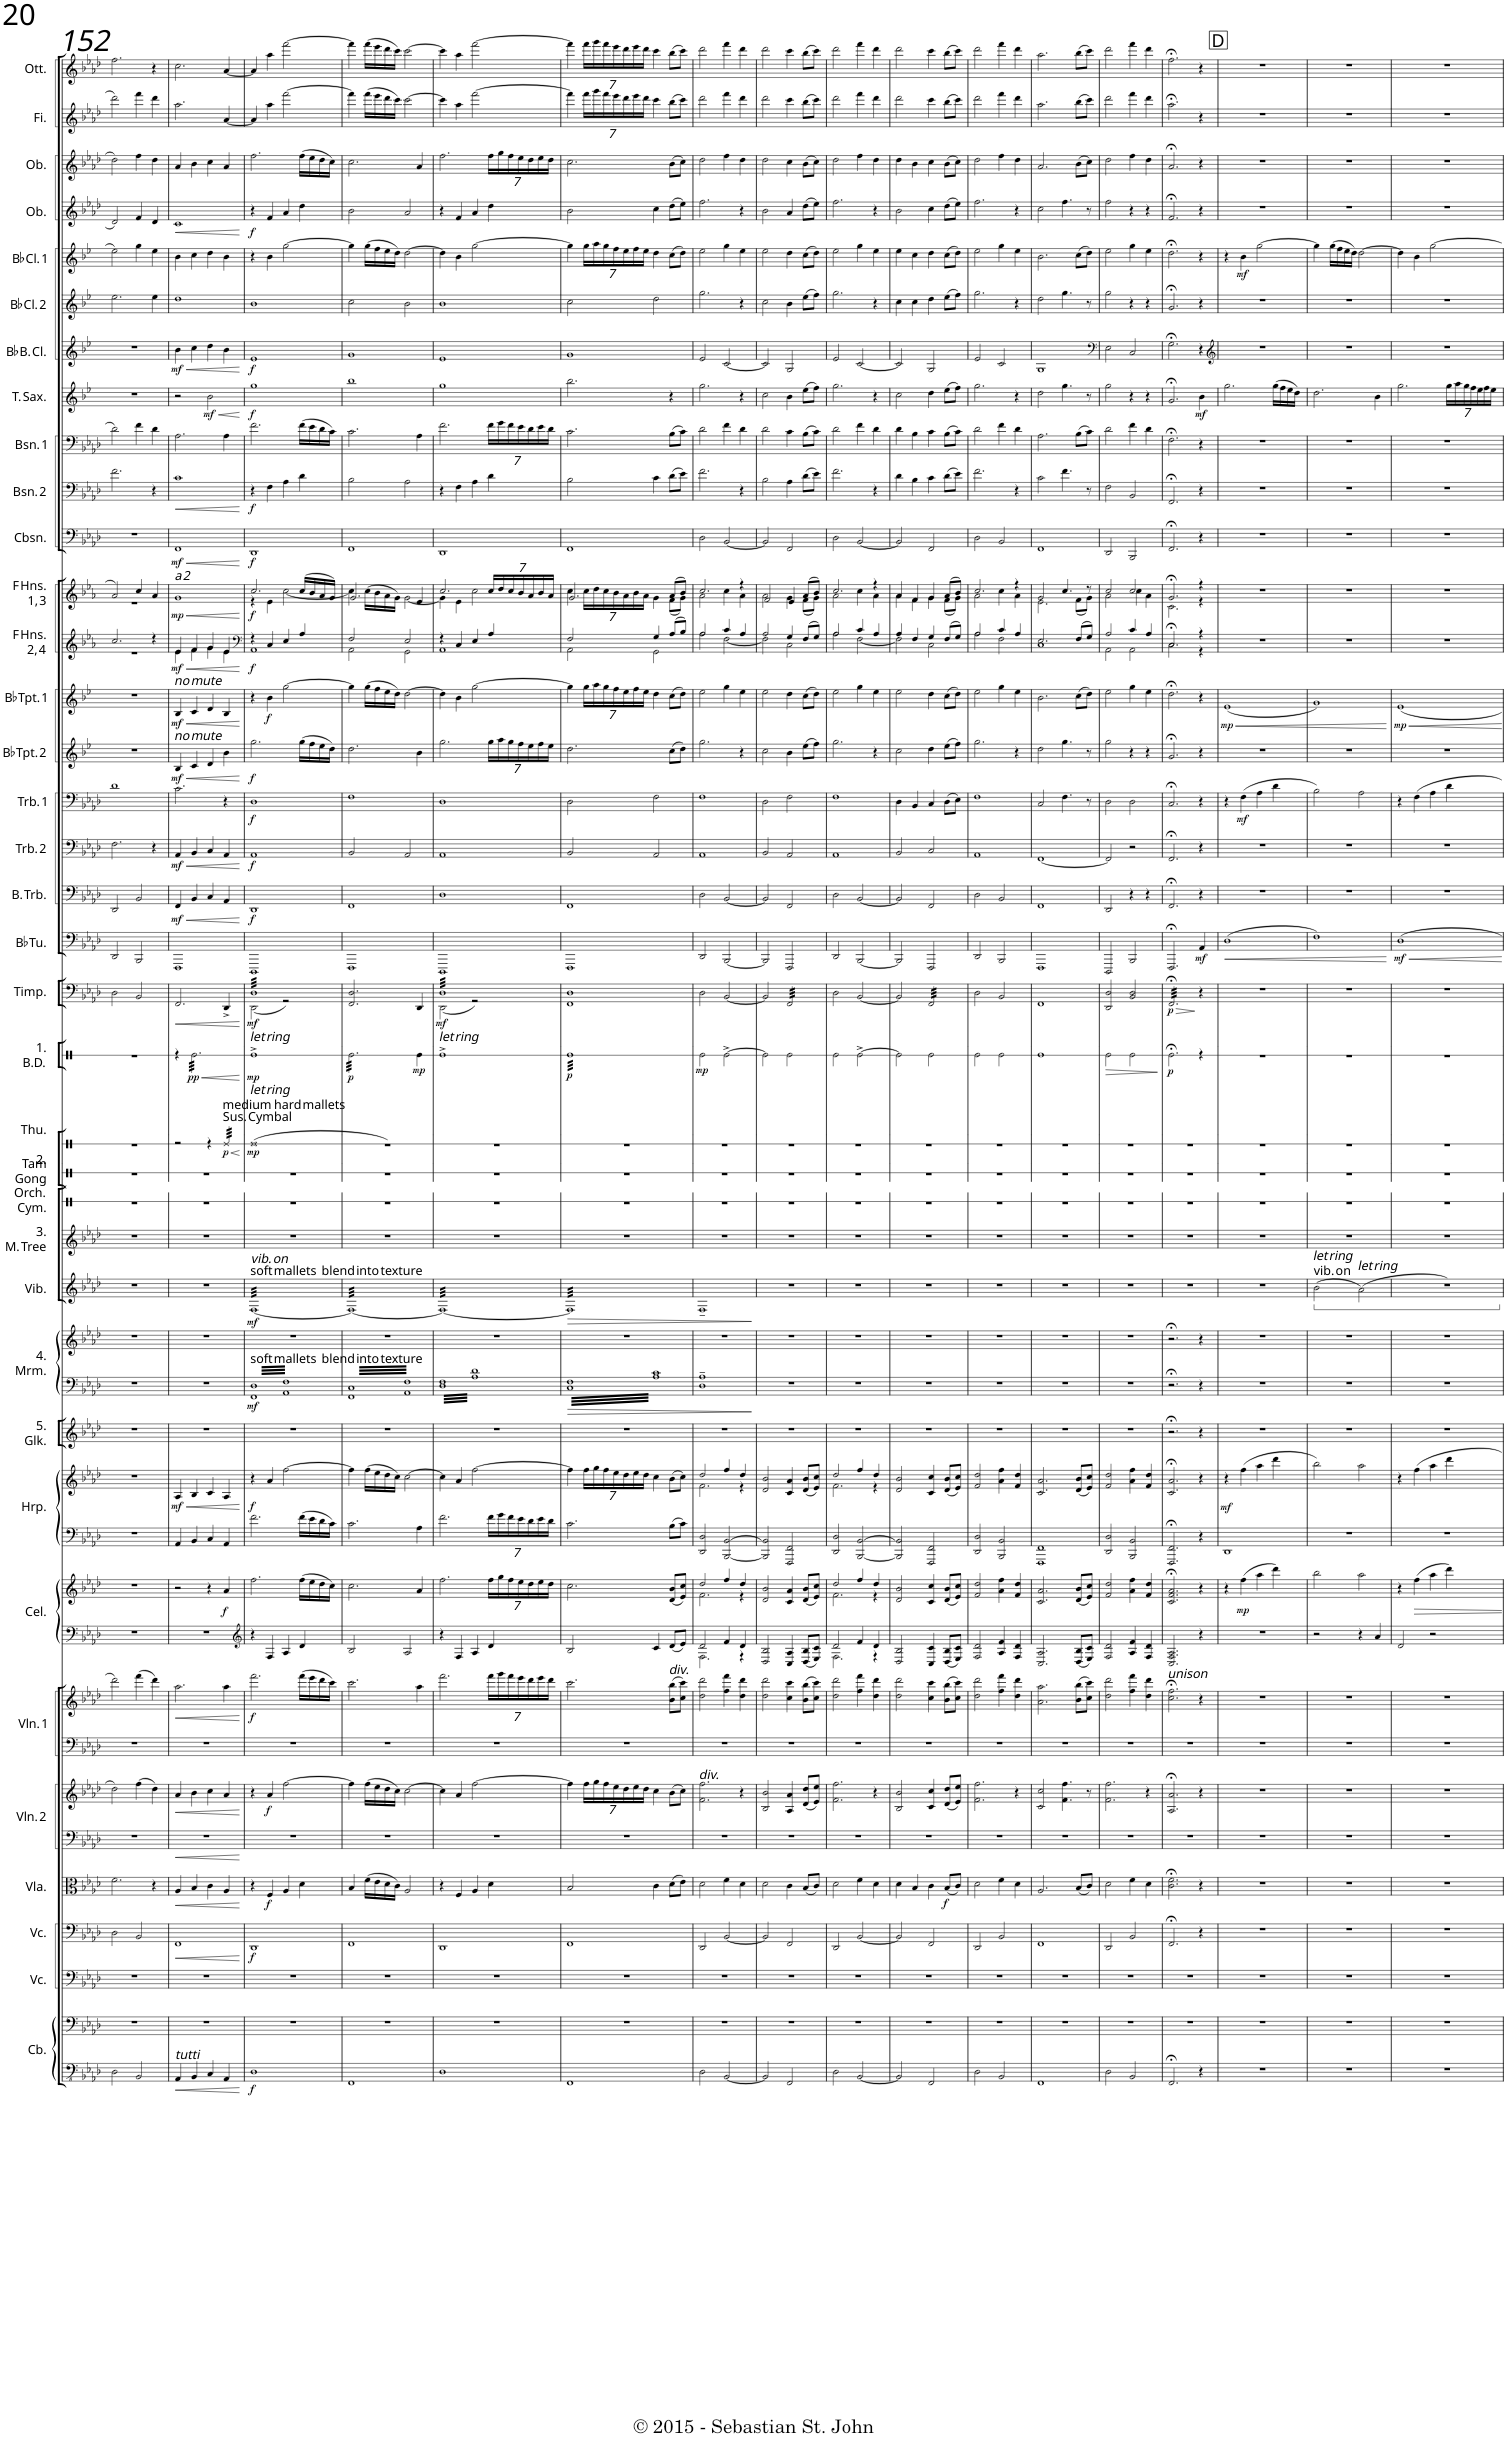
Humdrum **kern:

**kern	**kern	**dynam	**kern	**kern	**dynam	**kern	**dynam	**kern	**kern	**dynam	**kern	**kern	**dynam	**kern	**kern	**dynam	**kern	**kern	**dynam	**kern	**kern	**kern	**dynam	**kern	**dynam	**kern	**kern	**kern	**kern	**dynam	**kern	**dynam	**kern	**dynam	**kern	**dynam	**kern	**dynam	**kern	**dynam	**kern	**dynam	**kern	**dynam	**kern	**dynam	**kern	**dynam	**kern	**dynam	**kern	**dynam	**kern	**dynam	**kern	**kern	**dynam	**kern	**dynam	**kern	**kern	**dynam	**kern	**dynam	**kern	**kern	**kern
*part36	*part36	*part36	*part35	*part34	*part34	*part33	*part33	*part32	*part32	*part32	*part31	*part31	*part31	*part30	*part30	*part30	*part29	*part29	*part29	*part28	*part27	*part27	*part27	*part26	*part26	*part25	*part24	*part23	*part22	*part22	*part21	*part21	*part20	*part20	*part19	*part19	*part18	*part18	*part17	*part17	*part16	*part16	*part15	*part15	*part14	*part14	*part13	*part13	*part12	*part12	*part11	*part11	*part10	*part10	*part9	*part8	*part8	*part7	*part7	*part6	*part5	*part5	*part4	*part4	*part3	*part2	*part1
*staff42	*staff41	*staff41/42	*staff40	*staff39	*staff39	*staff38	*staff38	*staff37	*staff36	*staff36/37	*staff35	*staff34	*staff34/35	*staff33	*staff32	*staff32/33	*staff31	*staff30	*staff30/31	*staff29	*staff28	*staff27	*staff27/28	*staff26	*staff26	*staff25	*staff24	*staff23	*staff22	*staff22	*staff21	*staff21	*staff20	*staff20	*staff19	*staff19	*staff18	*staff18	*staff17	*staff17	*staff16	*staff16	*staff15	*staff15	*staff14	*staff14	*staff13	*staff13	*staff12	*staff12	*staff11	*staff11	*staff10	*staff10	*staff9	*staff8	*staff8	*staff7	*staff7	*staff6	*staff5	*staff5	*staff4	*staff4	*staff3	*staff2	*staff1
*I"Contrabass	*	*	*I"Violoncello	*I"Violoncello	*	*I"Viola	*	*I"Violin 2	*	*	*I"Violin 1	*	*	*I"Piano Celesta	*	*	*I"Harp	*	*	*I"5. Glockenspiel	*I"4. Marimba	*	*	*I"Vibraphone	*	*I"3. Mark Tree	*I"Orchestra Cymbals	*I"Tam-Tam Big Gong	*I"Thundersheet  2.	*	*I"1. Bass Drum	*	*I"Timpani	*	*I"Bb Tuba	*	*I"Bass Trombone	*	*I"Trombone 2	*	*I"Trombone 1	*	*I"Bb Trumpet 2	*	*I"Bb Trumpet 1	*	*I"F Horns 2, 4	*	*I"F Horns 1, 3	*	*I"Contrabassoon	*	*I"Bassoon 2	*	*I"Bassoon 1	*I"Tenor Saxophone	*	*I"Bb Bass Clarinet	*	*I"Bb Clarinet 2	*I"Bb Clarinet 1	*	*I"English Horn	*	*I"Oboe	*I"Flute 2 Alto Flt.	*I"Flute 1 Piccolo
*I'Cb.	*	*	*I'Vc.	*I'Vc.	*	*I'Vla.	*	*I'Vln. 2	*	*	*I'Vln. 1	*	*	*I'Pno. Csta.	*	*	*I'Hrp.	*	*	*I'5. Glk.	*I'4. Mrm.	*	*	*I'Vib.	*	*I'3. M. Tree	*I'Orch.  Cym.	*I'Tam Gong	*I'Thu.  2.	*	*I'1. B.D.	*	*I'Timp.	*	*I'Bb Tu.	*	*I'B. Trb.	*	*I'Trb. 2	*	*I'Trb. 1	*	*I'Bb Tpt. 2	*	*I'Bb Tpt. 1	*	*I'F Hns. 2, 4	*	*I'F Hns. 1, 3	*	*I'Cbsn.	*	*I'Bsn. 2	*	*I'Bsn. 1	*I'T. Sax.	*	*I'Bb B. Cl.	*	*I'Bb Cl. 2	*I'Bb Cl. 1	*	*I'E. Hn.	*	*I'Ob.	*I'Fl. 2 AFlt	*I'Fl. 1 Picc.
!!LO:PB:g=z
*clefFv4	*clefF4	*	*clefF4	*clefF4	*	*clefC3	*	*clefF4	*clefG2	*	*clefF4	*clefG2	*	*clefF4	*clefG2	*	*clefF4	*clefG2	*	*clefG2	*clefF4	*clefG2	*	*clefG2	*	*clefG2	*clefX	*clefX	*clefX	*	*clefX	*	*clefF4	*	*clefF4	*	*clefF4	*	*clefF4	*	*clefF4	*	*clefG2	*	*clefG2	*	*clefG2	*	*clefG2	*	*clefF4	*	*clefF4	*	*clefF4	*clefG2	*	*clefG2	*	*clefG2	*clefG2	*	*clefG2	*	*clefG2	*clefG2	*clefG2
*	*	*	*	*	*	*	*	*	*	*	*	*	*	*Trd-7c-12	*Trd-7c-12	*	*	*	*	*Trd-14c-24	*	*	*	*	*	*	*	*	*	*	*	*	*	*	*	*	*	*	*	*	*	*	*Trd1c2	*	*Trd1c2	*	*Trd4c7	*	*Trd4c7	*	*Trd7c12	*	*	*	*	*Trd8c14	*	*Trd8c14	*	*Trd1c2	*Trd1c2	*	*Trd4c7	*	*	*	*Trd-7c-12
*k[b-e-a-d-]	*k[b-e-a-d-]	*	*k[b-e-a-d-]	*k[b-e-a-d-]	*	*k[b-e-a-d-]	*	*k[b-e-a-d-]	*k[b-e-a-d-]	*	*k[b-e-a-d-]	*k[b-e-a-d-]	*	*k[b-e-a-d-]	*k[b-e-a-d-]	*	*k[b-e-a-d-]	*k[b-e-a-d-]	*	*k[b-e-a-d-]	*k[b-e-a-d-]	*k[b-e-a-d-]	*	*k[b-e-a-d-]	*	*k[b-e-a-d-]	*k[]	*k[]	*k[]	*	*k[]	*	*k[b-e-a-d-]	*	*k[b-e-a-d-]	*	*k[b-e-a-d-]	*	*k[b-e-a-d-]	*	*k[b-e-a-d-]	*	*k[b-e-]	*	*k[b-e-]	*	*k[b-e-a-]	*	*k[b-e-a-]	*	*k[b-e-a-d-]	*	*k[b-e-a-d-]	*	*k[b-e-a-d-]	*k[b-e-]	*	*k[b-e-]	*	*k[b-e-]	*k[b-e-]	*	*k[b-e-a-d-]	*	*k[b-e-a-d-]	*k[b-e-a-d-]	*k[b-e-a-d-]
*M4/4	*M4/4	*	*M4/4	*M4/4	*	*M4/4	*	*M4/4	*M4/4	*	*M4/4	*M4/4	*	*M4/4	*M4/4	*	*M4/4	*M4/4	*	*M4/4	*M4/4	*M4/4	*	*M4/4	*	*M4/4	*M4/4	*M4/4	*M4/4	*	*M4/4	*	*M4/4	*	*M4/4	*	*M4/4	*	*M4/4	*	*M4/4	*	*M4/4	*	*M4/4	*	*M4/4	*	*M4/4	*	*M4/4	*	*M4/4	*	*M4/4	*M4/4	*	*M4/4	*	*M4/4	*M4/4	*	*M4/4	*	*M4/4	*M4/4	*M4/4
=152	=152	=152	=152	=152	=152	=152	=152	=152	=152	=152	=152	=152	=152	=152	=152	=152	=152	=152	=152	=152	=152	=152	=152	=152	=152	=152	=152	=152	=152	=152	=152	=152	=152	=152	=152	=152	=152	=152	=152	=152	=152	=152	=152	=152	=152	=152	=152	=152	=152	=152	=152	=152	=152	=152	=152	=152	=152	=152	=152	=152	=152	=152	=152	=152	=152	=152	=152
*	*	*	*	*	*	*	*	*	*	*	*	*	*	*	*	*	*	*	*	*	*	*	*	*	*	*	*	*	*	*	*	*	*	*	*	*	*	*	*	*	*	*	*	*	*	*	*^	*	*^	*	*	*	*	*	*	*	*	*	*	*	*	*	*	*	*	*	*
2DD-\	1r	.	1r	2D-\	.	2.f\	.	1r	2dd-\	.	1r	2ddd-\	.	1r	1r	.	1r	1r	.	1r	1r	1r	.	1r	.	1r	1r	1r	1r	.	1r	.	2D-\	.	2DD-/	.	2DD-/	.	2.F\	.	1d-	.	1r	.	1r	.	2.cc/	1r	.	2a-/	1r	.	1r	.	2.f\	.	2d-\	1r	.	1r	.	2.ee-\	2ee-\	.	2d-/	.	2dd-\	2ddd-\	2.ff\
2BBB-/	.	.	.	2BB-/	.	.	.	.	(>4ff\	.	.	(>4fff\	.	.	.	.	.	.	.	.	.	.	.	.	.	.	.	.	.	.	.	.	2BB-/	.	2BBB-/	.	2BB-/	.	.	.	.	.	.	.	.	.	.	.	.	4cc/	.	.	.	.	.	.	4f\	.	.	.	.	.	4gg\	.	4f/	.	4ff\	4fff\	.
.	.	.	.	.	.	4r	.	.	4dd-\)	.	.	4ddd-\)	.	.	.	.	.	.	.	.	.	.	.	.	.	.	.	.	.	.	.	.	.	.	.	.	.	.	4r	.	.	.	.	.	.	.	4r	.	.	4a-/	.	.	.	.	4r	.	4d-\	.	.	.	.	4ee-\	4ee-\	.	4d-/	.	4dd-\	4ddd-\	4r
*	*	*	*	*	*	*	*	*	*	*	*	*	*	*	*	*	*	*	*	*	*	*	*	*	*	*	*	*	*	*	*	*	*	*	*	*	*	*	*	*	*	*	*	*	*	*	*	*	*	*v	*v	*	*	*	*	*	*	*	*	*	*	*	*	*	*	*	*	*	*
=153	=153	=153	=153	=153	=153	=153	=153	=153	=153	=153	=153	=153	=153	=153	=153	=153	=153	=153	=153	=153	=153	=153	=153	=153	=153	=153	=153	=153	=153	=153	=153	=153	=153	=153	=153	=153	=153	=153	=153	=153	=153	=153	=153	=153	=153	=153	=153	=153	=153	=153	=153	=153	=153	=153	=153	=153	=153	=153	=153	=153	=153	=153	=153	=153	=153	=153	=153	=153
!	!	!	!	!	!	!	!	!	!	!	!	!	!	!	!	!	!	!	!	!	!	!	!	!	!	!	!	!	!	!	!	!	!	!	!	!	!	!	!	!	!	!	!	!	!	!	!	!	!	!LO:TX:a:i:t=a 2	!	!	!	!	!	!	!	!	!	!	!	!	!	!	!	!	!	!
!	!	!	!	!	!	!	!	!	!	!	!	!	!	!	!	!	!	!	!	!	!	!	!	!	!	!	!	!	!	!	!	!	!	!	!	!	!	!	!	!	!	!	!	!	!LO:TX:a:i:t=no mute	!	!	!	!	!	!	!	!	!	!	!	!	!	!	!	!	!	!	!	!	!	!	!
!	!	!	!	!	!	!	!	!	!	!	!	!	!	!	!	!	!	!	!	!	!	!	!	!	!	!	!	!	!	!	!	!	!	!	!	!	!	!	!	!	!	!	!LO:TX:a:i:t=no mute	!	!	!	!	!	!	!	!	!	!	!	!	!	!	!	!	!	!	!	!	!	!	!	!	!
!LO:TX:a:i:t=tutti	!	!	!	!	!	!	!	!	!	!	!	!	!	!	!	!	!	!	!	!	!	!	!	!	!	!	!	!	!	!	!	!	!	!	!	!	!	!	!	!	!	!	!	!	!	!	!	!	!	!	!	!	!	!	!	!	!	!	!	!	!	!	!	!	!	!	!	!
!	!	!	!	!	!	!	!	!	!	!LO:HP:b	!	!	!	!	!	!	!	!	!LO:DY:b	!	!	!	!	!	!	!	!	!	!	!	!	!	!	!LO:HP:b	!	!	!	!LO:DY:b	!	!LO:DY:b	!	!	!	!LO:DY:b	!	!LO:HP:b	!	!	!	!	!LO:HP:b	!	!LO:HP:b	!	!LO:HP:b	!	!	!	!	!LO:HP:b	!	!	!	!	!LO:HP:b	!	!	!
!	!	!	!	!	!	!	!	!	!	!	!	!	!	!	!	!	!	!	!	!	!	!	!	!	!	!	!	!	!	!	!	!	!	!	!	!	!	!	!	!	!	!	!	!	!	!LO:DY:n=1:b	!	!	!LO:DY:b	!	!LO:DY:n=1:b	!	!LO:DY:n=1:b	!	!	!	!	!	!	!LO:DY:n=1:b	!	!	!	!	!	!	!	!
4AAA-/	1r	.	1r	1FF	.	4A-/	.	1r	4a-/	<	1r	2.aa-\	.	1r	2r	.	4AA-/	4A-/	mf	1r	1r	1r	.	1r	.	1r	1r	1r	2r	.	4r	.	2.FF/	<	1FFF	.	4FF/	mf	4AA-/	mf	2.c\	.	4B-/	mf	4B-/	< mf	4e-/	4e-\	mf	1g	< mp	1FF	< mf	1c	<	2.A-\	2r	.	4b-\	< mf	1dd	4b-\	.	1c	<	4a-/	2.aa-\	2.cc\
!	!	!	!	!	!	!	!	!	!	!	!	!	!	!	!	!	!	!	!	!	!	!	!	!	!	!	!	!	!	!	!	!LO:HP:b	!	!	!	!	!	!	!	!	!	!	!	!	!	!	!	!	!	!	!	!	!	!	!	!	!	!	!	!	!	!	!	!	!	!	!	!
!	!	!	!	!	!	!	!	!	!	!	!	!	!	!	!	!	!	!	!	!	!	!	!	!	!	!	!	!	!	!	!	!LO:DY:n=1:b	!	!	!	!	!	!	!	!	!	!	!	!	!	!	!	!	!	!	!	!	!	!	!	!	!	!	!	!	!	!	!	!	!	!	!	!
*	*	*	*	*	*	*	*	*	*	*	*	*	*	*	*	*	*	*	*	*	*	*	*	*	*	*	*	*	*	*	*tremolo	*	*	*	*	*	*	*	*	*	*	*	*	*	*	*	*	*	*	*	*	*	*	*	*	*	*	*	*	*	*	*	*	*	*	*	*	*
4BBB-/	.	.	.	.	.	4B-/	.	.	4b-\	.	.	.	.	.	.	.	4BB-/	4B-/	.	.	.	.	.	.	.	.	.	.	.	.	32Re\LLL	< pp	.	.	.	.	4BB-/	.	4BB-/	.	.	.	4c/	.	4c/	.	4f/	4f\	.	.	.	.	.	.	.	.	.	.	4cc\	.	.	4cc\	.	.	.	4b-\	.	.
.	.	.	.	.	.	.	.	.	.	.	.	.	.	.	.	.	.	.	.	.	.	.	.	.	.	.	.	.	.	.	32Re\	.	.	.	.	.	.	.	.	.	.	.	.	.	.	.	.	.	.	.	.	.	.	.	.	.	.	.	.	.	.	.	.	.	.	.	.	.
.	.	.	.	.	.	.	.	.	.	.	.	.	.	.	.	.	.	.	.	.	.	.	.	.	.	.	.	.	.	.	32Re\	.	.	.	.	.	.	.	.	.	.	.	.	.	.	.	.	.	.	.	.	.	.	.	.	.	.	.	.	.	.	.	.	.	.	.	.	.
.	.	.	.	.	.	.	.	.	.	.	.	.	.	.	.	.	.	.	.	.	.	.	.	.	.	.	.	.	.	.	32Re\	.	.	.	.	.	.	.	.	.	.	.	.	.	.	.	.	.	.	.	.	.	.	.	.	.	.	.	.	.	.	.	.	.	.	.	.	.
.	.	.	.	.	.	.	.	.	.	.	.	.	.	.	.	.	.	.	.	.	.	.	.	.	.	.	.	.	.	.	32Re\	.	.	.	.	.	.	.	.	.	.	.	.	.	.	.	.	.	.	.	.	.	.	.	.	.	.	.	.	.	.	.	.	.	.	.	.	.
.	.	.	.	.	.	.	.	.	.	.	.	.	.	.	.	.	.	.	.	.	.	.	.	.	.	.	.	.	.	.	32Re\	.	.	.	.	.	.	.	.	.	.	.	.	.	.	.	.	.	.	.	.	.	.	.	.	.	.	.	.	.	.	.	.	.	.	.	.	.
.	.	.	.	.	.	.	.	.	.	.	.	.	.	.	.	.	.	.	.	.	.	.	.	.	.	.	.	.	.	.	32Re\	.	.	.	.	.	.	.	.	.	.	.	.	.	.	.	.	.	.	.	.	.	.	.	.	.	.	.	.	.	.	.	.	.	.	.	.	.
.	.	.	.	.	.	.	.	.	.	.	.	.	.	.	.	.	.	.	.	.	.	.	.	.	.	.	.	.	.	.	32Re\	.	.	.	.	.	.	.	.	.	.	.	.	.	.	.	.	.	.	.	.	.	.	.	.	.	.	.	.	.	.	.	.	.	.	.	.	.
!	!	!	!	!	!	!	!	!	!	!	!	!	!	!	!	!	!	!	!	!	!	!	!	!	!	!	!	!	!	!	!	!	!	!	!	!	!	!	!	!	!	!	!	!	!	!	!	!	!	!	!	!	!	!	!	!	!	!LO:HP:b	!	!	!	!	!	!	!	!	!	!
!	!	!	!	!	!	!	!	!	!	!	!	!	!	!	!	!	!	!	!	!	!	!	!	!	!	!	!	!	!	!	!	!	!	!	!	!	!	!	!	!	!	!	!	!	!	!	!	!	!	!	!	!	!	!	!	!	!	!LO:DY:n=1:b	!	!	!	!	!	!	!	!	!	!
4CC/	.	.	.	.	.	4c\	.	.	4cc\	.	.	.	.	.	4r	.	4C/	4c/	.	.	.	.	.	.	.	.	.	.	4r	.	32Re\	.	.	.	.	.	4C/	.	4C/	.	.	.	4d/	.	4d/	.	4g/	4g\	.	.	.	.	.	.	.	.	2b-\	< mf	4dd\	.	.	4dd\	.	.	.	4cc\	.	.
.	.	.	.	.	.	.	.	.	.	.	.	.	.	.	.	.	.	.	.	.	.	.	.	.	.	.	.	.	.	.	32Re\	.	.	.	.	.	.	.	.	.	.	.	.	.	.	.	.	.	.	.	.	.	.	.	.	.	.	.	.	.	.	.	.	.	.	.	.	.
.	.	.	.	.	.	.	.	.	.	.	.	.	.	.	.	.	.	.	.	.	.	.	.	.	.	.	.	.	.	.	32Re\	.	.	.	.	.	.	.	.	.	.	.	.	.	.	.	.	.	.	.	.	.	.	.	.	.	.	.	.	.	.	.	.	.	.	.	.	.
.	.	.	.	.	.	.	.	.	.	.	.	.	.	.	.	.	.	.	.	.	.	.	.	.	.	.	.	.	.	.	32Re\	.	.	.	.	.	.	.	.	.	.	.	.	.	.	.	.	.	.	.	.	.	.	.	.	.	.	.	.	.	.	.	.	.	.	.	.	.
.	.	.	.	.	.	.	.	.	.	.	.	.	.	.	.	.	.	.	.	.	.	.	.	.	.	.	.	.	.	.	32Re\	.	.	.	.	.	.	.	.	.	.	.	.	.	.	.	.	.	.	.	.	.	.	.	.	.	.	.	.	.	.	.	.	.	.	.	.	.
.	.	.	.	.	.	.	.	.	.	.	.	.	.	.	.	.	.	.	.	.	.	.	.	.	.	.	.	.	.	.	32Re\	.	.	.	.	.	.	.	.	.	.	.	.	.	.	.	.	.	.	.	.	.	.	.	.	.	.	.	.	.	.	.	.	.	.	.	.	.
.	.	.	.	.	.	.	.	.	.	.	.	.	.	.	.	.	.	.	.	.	.	.	.	.	.	.	.	.	.	.	32Re\	.	.	.	.	.	.	.	.	.	.	.	.	.	.	.	.	.	.	.	.	.	.	.	.	.	.	.	.	.	.	.	.	.	.	.	.	.
.	.	.	.	.	.	.	.	.	.	.	.	.	.	.	.	.	.	.	.	.	.	.	.	.	.	.	.	.	.	.	32Re\	.	.	.	.	.	.	.	.	.	.	.	.	.	.	.	.	.	.	.	.	.	.	.	.	.	.	.	.	.	.	.	.	.	.	.	.	.
!	!	!	!	!	!	!	!	!	!	!	!	!	!	!	!	!	!	!	!	!	!	!	!	!	!	!	!	!	!LO:TX:a:t=Sus. Cymbal	!	!	!	!	!	!	!	!	!	!	!	!	!	!	!	!	!	!	!	!	!	!	!	!	!	!	!	!	!	!	!	!	!	!	!	!	!	!	!
!	!	!	!	!	!	!	!	!	!	!	!	!	!	!	!	!	!	!	!	!	!	!	!	!	!	!	!	!	!LO:TX:a:t=medium-hard mallets	!	!	!	!	!	!	!	!	!	!	!	!	!	!	!	!	!	!	!	!	!	!	!	!	!	!	!	!	!	!	!	!	!	!	!	!	!	!	!
!	!	!	!	!	!	!	!	!	!	!	!	!	!	!	!	!LO:DY:b	!	!	!	!	!	!	!	!	!	!	!	!	!	!LO:HP:b	!	!	!	!	!	!	!	!	!	!	!	!	!	!	!	!	!	!	!	!	!	!	!	!	!	!	!	!	!	!	!	!	!	!	!	!	!	!
!	!	!	!	!	!	!	!	!	!	!	!	!	!	!	!	!	!	!	!	!	!	!	!	!	!	!	!	!	!	!LO:DY:n=1:b	!	!	!	!	!	!	!	!	!	!	!	!	!	!	!	!	!	!	!	!	!	!	!	!	!	!	!	!	!	!	!	!	!	!	!	!	!	!
*	*	*	*	*	*	*	*	*	*	*	*	*	*	*	*	*	*	*	*	*	*	*	*	*	*	*	*	*	*tremolo	*	*	*	*	*	*	*	*	*	*	*	*	*	*	*	*	*	*	*	*	*	*	*	*	*	*	*	*	*	*	*	*	*	*	*	*	*	*	*
4AAA-/	.	.	.	.	.	4A-/	.	.	4a-/	.	.	4aa-\	.	.	4a-/	f	4AA-/	4A-/	.	.	.	.	.	.	.	.	.	.	32Re/LLL	< p	32Re\	.	4DD-^/	.	.	.	4AA-/	.	4AA-/	.	4r	.	4b-\	.	4B-/	.	4e-/	4e-\	.	.	.	.	.	.	.	4A-\	.	.	4b-\	.	.	4b-\	.	.	.	4a-/	[4a-/	[4a-/
.	.	.	.	.	.	.	.	.	.	.	.	.	.	.	.	.	.	.	.	.	.	.	.	.	.	.	.	.	32Re/	.	32Re\	.	.	.	.	.	.	.	.	.	.	.	.	.	.	.	.	.	.	.	.	.	.	.	.	.	.	.	.	.	.	.	.	.	.	.	.	.
.	.	.	.	.	.	.	.	.	.	.	.	.	.	.	.	.	.	.	.	.	.	.	.	.	.	.	.	.	32Re/	.	32Re\	.	.	.	.	.	.	.	.	.	.	.	.	.	.	.	.	.	.	.	.	.	.	.	.	.	.	.	.	.	.	.	.	.	.	.	.	.
.	.	.	.	.	.	.	.	.	.	.	.	.	.	.	.	.	.	.	.	.	.	.	.	.	.	.	.	.	32Re/	.	32Re\	.	.	.	.	.	.	.	.	.	.	.	.	.	.	.	.	.	.	.	.	.	.	.	.	.	.	.	.	.	.	.	.	.	.	.	.	.
.	.	.	.	.	.	.	.	.	.	.	.	.	.	.	.	.	.	.	.	.	.	.	.	.	.	.	.	.	32Re/	.	32Re\	.	.	.	.	.	.	.	.	.	.	.	.	.	.	.	.	.	.	.	.	.	.	.	.	.	.	.	.	.	.	.	.	.	.	.	.	.
.	.	.	.	.	.	.	.	.	.	.	.	.	.	.	.	.	.	.	.	.	.	.	.	.	.	.	.	.	32Re/	.	32Re\	.	.	.	.	.	.	.	.	.	.	.	.	.	.	.	.	.	.	.	.	.	.	.	.	.	.	.	.	.	.	.	.	.	.	.	.	.
.	.	.	.	.	.	.	.	.	.	.	.	.	.	.	.	.	.	.	.	.	.	.	.	.	.	.	.	.	32Re/	.	32Re\	.	.	.	.	.	.	.	.	.	.	.	.	.	.	.	.	.	.	.	.	.	.	.	.	.	.	.	.	.	.	.	.	.	.	.	.	.
.	.	.	.	.	.	.	.	.	.	.	.	.	.	.	.	.	.	.	.	.	.	.	.	.	.	.	.	.	32Re/JJJ	.	32Re\JJJ	.	.	.	.	.	.	.	.	.	.	.	.	.	.	.	.	.	.	.	.	.	.	.	.	.	.	.	.	.	.	.	.	.	.	.	.	.
*	*	*	*	*	*	*	*	*	*	*	*	*	*	*	*	*	*	*	*	*	*	*	*	*	*	*	*	*	*	*	*Xtremolo	*	*	*	*	*	*	*	*	*	*	*	*	*	*	*	*	*	*	*	*	*	*	*	*	*	*	*	*	*	*	*	*	*	*	*	*	*
*	*	*	*	*	*	*	*	*	*	*	*	*	*	*	*	*	*	*	*	*	*	*	*	*	*	*	*	*	*Xtremolo	*	*	*	*	*	*	*	*	*	*	*	*	*	*	*	*	*	*	*	*	*	*	*	*	*	*	*	*	*	*	*	*	*	*	*	*	*	*	*
*	*	*	*	*	*	*	*	*	*	*	*	*	*	*	*	*	*	*	*	*	*	*	*	*	*	*	*	*	*	*	*	*	*	*	*	*	*	*	*	*	*	*	*	*	*	*	*v	*v	*	*	*	*	*	*	*	*	*	*	*	*	*	*	*	*	*	*	*	*
.	.	.	.	.	.	.	.	.	.	[	.	.	.	.	.	.	.	.	.	.	.	.	.	.	.	.	.	.	.	.	.	.	.	.	.	.	.	.	.	.	.	.	.	.	.	.	.	.	.	[	.	[	.	[	.	.	[	.	[	.	.	.	.	[	.	.	.
=154	=154	=154	=154	=154	=154	=154	=154	=154	=154	=154	=154	=154	=154	=154	=154	=154	=154	=154	=154	=154	=154	=154	=154	=154	=154	=154	=154	=154	=154	=154	=154	=154	=154	=154	=154	=154	=154	=154	=154	=154	=154	=154	=154	=154	=154	=154	=154	=154	=154	=154	=154	=154	=154	=154	=154	=154	=154	=154	=154	=154	=154	=154	=154	=154	=154	=154	=154
*	*	*	*	*	*	*	*	*	*	*	*	*	*	*clefG2	*	*	*	*	*	*	*	*	*	*	*	*	*	*	*	*	*	*	*	*	*	*	*	*	*	*	*	*	*	*	*	*	*clefF4	*	*	*	*	*	*	*	*	*	*	*	*	*	*	*	*	*	*	*	*
*	*	*	*	*	*	*	*	*	*	*	*	*	*	*	*	*	*	*	*	*	*	*	*	*	*	*	*	*	*	*	*	*	*^	*	*	*	*	*	*	*	*	*	*	*	*	*	*^	*	*^	*	*	*	*	*	*	*	*	*	*	*	*	*	*	*	*	*	*
!	!	!	!	!	!	!	!	!	!	!	!	!	!	!	!	!	!	!	!	!	!	!	!	!	!	!	!	!	!	!	!	!	!LO:TX:b:i:t=let ring	!	!	!	!	!	!	!	!	!	!	!	!	!	!	!	!	!	!	!	!	!	!	!	!	!	!	!	!	!	!	!	!	!	!	!	!	!
!	!	!	!	!	!	!	!	!	!	!	!	!	!	!	!	!	!	!	!	!	!	!	!	!	!	!	!	!	!LO:TX:a:i:t=let ring	!	!	!	!	!	!	!	!	!	!	!	!	!	!	!	!	!	!	!	!	!	!	!	!	!	!	!	!	!	!	!	!	!	!	!	!	!	!	!	!	!
!	!	!	!	!	!	!	!	!	!	!	!	!	!	!	!	!	!	!	!	!	!	!	!	!LO:TX:a:t=soft mallets - blend into texture	!	!	!	!	!	!	!	!	!	!	!	!	!	!	!	!	!	!	!	!	!	!	!	!	!	!	!	!	!	!	!	!	!	!	!	!	!	!	!	!	!	!	!	!	!	!
!	!	!	!	!	!	!	!	!	!	!	!	!	!	!	!	!	!	!	!	!	!	!	!	!LO:TX:a:i:t=vib. on	!	!	!	!	!	!	!	!	!	!	!	!	!	!	!	!	!	!	!	!	!	!	!	!	!	!	!	!	!	!	!	!	!	!	!	!	!	!	!	!	!	!	!	!	!	!
!	!	!	!	!	!	!	!	!	!	!	!	!	!	!	!	!	!	!	!	!	!LO:TX:a:t=soft mallets - blend into texture	!	!	!	!	!	!	!	!	!	!	!	!	!	!	!	!	!	!	!	!	!	!	!	!	!	!	!	!	!	!	!	!	!	!	!	!	!	!	!	!	!	!	!	!	!	!	!	!	!
!	!	!LO:DY:b=2	!	!	!LO:DY:b	!	!	!	!	!	!	!	!LO:DY:b	!	!	!	!	!	!LO:DY:b	!	!	!	!LO:DY:b=2	!	!LO:DY:b	!	!	!	!	!LO:DY:b	!	!LO:DY:b	!	!	!LO:DY:b	!	!	!	!LO:DY:b	!	!LO:DY:b	!	!LO:DY:b	!	!LO:DY:b	!	!	!	!	!LO:DY:b	!	!	!LO:DY:b	!	!LO:DY:b	!	!LO:DY:b	!	!	!LO:DY:b	!	!LO:DY:b	!	!	!	!	!LO:DY:b	!	!	!
*	*	*	*	*	*	*	*	*	*	*	*	*	*	*	*	*	*	*	*	*	*	*	*	*tremolo	*	*	*	*	*	*	*	*	*	*	*	*	*	*	*	*	*	*	*	*	*	*	*	*	*	*	*	*	*	*	*	*	*	*	*	*	*	*	*	*	*	*	*	*	*	*
*	*	*	*	*	*	*	*	*	*	*	*	*	*	*	*	*	*	*	*	*	*	*	*	*	*	*	*	*	*	*	*	*	*tremolo	*	*	*	*	*	*	*	*	*	*	*	*	*	*	*	*	*	*	*	*	*	*	*	*	*	*	*	*	*	*	*	*	*	*	*	*	*
1DD-	1r	f	1r	1DD-	f	4r	.	1r	4r	.	1r	2.fff\	f	4r	2.ff\	.	2.f\	4r	f	1r	3.FF 3.D-	1r	mf	[32FLLL	mf	1r	1r	1r	(>1Re	mp	1Re^	mp	32D-LLL	(<2DD-\	mf	1DDD-	.	1DD-	f	1AA-	f	1D-	f	2.gg\	f	4r	.	4r	1AA-	f	2.cc/	4r	f	1DD-	f	4r	f	2.f\	1gg	f	1e-	f	1b-	4r	.	4r	f	2.ff\	4a-/]	4a-/]
.	.	.	.	.	.	.	.	.	.	.	.	.	.	.	.	.	.	.	.	.	.	.	.	32F	.	.	.	.	.	.	.	.	32D-	.	.	.	.	.	.	.	.	.	.	.	.	.	.	.	.	.	.	.	.	.	.	.	.	.	.	.	.	.	.	.	.	.	.	.	.	.
.	.	.	.	.	.	.	.	.	.	.	.	.	.	.	.	.	.	.	.	.	.	.	.	32F	.	.	.	.	.	.	.	.	32D-	.	.	.	.	.	.	.	.	.	.	.	.	.	.	.	.	.	.	.	.	.	.	.	.	.	.	.	.	.	.	.	.	.	.	.	.	.
.	.	.	.	.	.	.	.	.	.	.	.	.	.	.	.	.	.	.	.	.	.	.	.	32F	.	.	.	.	.	.	.	.	32D-	.	.	.	.	.	.	.	.	.	.	.	.	.	.	.	.	.	.	.	.	.	.	.	.	.	.	.	.	.	.	.	.	.	.	.	.	.
.	.	.	.	.	.	.	.	.	.	.	.	.	.	.	.	.	.	.	.	.	.	.	.	32F	.	.	.	.	.	.	.	.	32D-	.	.	.	.	.	.	.	.	.	.	.	.	.	.	.	.	.	.	.	.	.	.	.	.	.	.	.	.	.	.	.	.	.	.	.	.	.
.	.	.	.	.	.	.	.	.	.	.	.	.	.	.	.	.	.	.	.	.	.	.	.	32F	.	.	.	.	.	.	.	.	32D-	.	.	.	.	.	.	.	.	.	.	.	.	.	.	.	.	.	.	.	.	.	.	.	.	.	.	.	.	.	.	.	.	.	.	.	.	.
.	.	.	.	.	.	.	.	.	.	.	.	.	.	.	.	.	.	.	.	.	.	.	.	32F	.	.	.	.	.	.	.	.	32D-	.	.	.	.	.	.	.	.	.	.	.	.	.	.	.	.	.	.	.	.	.	.	.	.	.	.	.	.	.	.	.	.	.	.	.	.	.
.	.	.	.	.	.	.	.	.	.	.	.	.	.	.	.	.	.	.	.	.	.	.	.	32F	.	.	.	.	.	.	.	.	32D-	.	.	.	.	.	.	.	.	.	.	.	.	.	.	.	.	.	.	.	.	.	.	.	.	.	.	.	.	.	.	.	.	.	.	.	.	.
!	!	!	!	!	!	!	!LO:DY:b	!	!	!LO:DY:b	!	!	!	!	!	!	!	!	!	!	!	!	!	!	!	!	!	!	!	!	!	!	!	!	!	!	!	!	!	!	!	!	!	!	!	!	!LO:DY:b	!	!	!	!	!	!	!	!	!	!	!	!	!	!	!	!	!	!	!	!	!	!	!
.	.	.	.	.	.	4F/	f	.	4a-/	f	.	.	.	4F/	.	.	.	4a-/	.	.	.	.	.	32F	.	.	.	.	.	.	.	.	32D-	.	.	.	.	.	.	.	.	.	.	.	.	4b-\	f	4C/	.	.	.	4e-\	.	.	.	4F\	.	.	.	.	.	.	.	4b-\	.	4f/	.	.	4aa-\	4aa-\
.	.	.	.	.	.	.	.	.	.	.	.	.	.	.	.	.	.	.	.	.	.	.	.	32F	.	.	.	.	.	.	.	.	32D-	.	.	.	.	.	.	.	.	.	.	.	.	.	.	.	.	.	.	.	.	.	.	.	.	.	.	.	.	.	.	.	.	.	.	.	.	.
.	.	.	.	.	.	.	.	.	.	.	.	.	.	.	.	.	.	.	.	.	.	.	.	32F	.	.	.	.	.	.	.	.	32D-	.	.	.	.	.	.	.	.	.	.	.	.	.	.	.	.	.	.	.	.	.	.	.	.	.	.	.	.	.	.	.	.	.	.	.	.	.
.	.	.	.	.	.	.	.	.	.	.	.	.	.	.	.	.	.	.	.	.	.	.	.	32F	.	.	.	.	.	.	.	.	32D-	.	.	.	.	.	.	.	.	.	.	.	.	.	.	.	.	.	.	.	.	.	.	.	.	.	.	.	.	.	.	.	.	.	.	.	.	.
.	.	.	.	.	.	.	.	.	.	.	.	.	.	.	.	.	.	.	.	.	.	.	.	32F	.	.	.	.	.	.	.	.	32D-	.	.	.	.	.	.	.	.	.	.	.	.	.	.	.	.	.	.	.	.	.	.	.	.	.	.	.	.	.	.	.	.	.	.	.	.	.
.	.	.	.	.	.	.	.	.	.	.	.	.	.	.	.	.	.	.	.	.	.	.	.	32F	.	.	.	.	.	.	.	.	32D-	.	.	.	.	.	.	.	.	.	.	.	.	.	.	.	.	.	.	.	.	.	.	.	.	.	.	.	.	.	.	.	.	.	.	.	.	.
.	.	.	.	.	.	.	.	.	.	.	.	.	.	.	.	.	.	.	.	.	.	.	.	32F	.	.	.	.	.	.	.	.	32D-	.	.	.	.	.	.	.	.	.	.	.	.	.	.	.	.	.	.	.	.	.	.	.	.	.	.	.	.	.	.	.	.	.	.	.	.	.
.	.	.	.	.	.	.	.	.	.	.	.	.	.	.	.	.	.	.	.	.	.	.	.	32F	.	.	.	.	.	.	.	.	32D-	.	.	.	.	.	.	.	.	.	.	.	.	.	.	.	.	.	.	.	.	.	.	.	.	.	.	.	.	.	.	.	.	.	.	.	.	.
.	.	.	.	.	.	4A-/	.	.	[2ff\	.	.	.	.	4A-/	.	.	.	[2ff\	.	.	3.AA- 3.F	.	.	32F	.	.	.	.	.	.	.	.	32D-	2r)	.	.	.	.	.	.	.	.	.	.	.	[2gg\	.	4E-/	.	.	.	[2cc\	.	.	.	4A-\	.	.	.	.	.	.	.	[2gg\	.	4a-/	.	.	[2fff\	[2fff\
.	.	.	.	.	.	.	.	.	.	.	.	.	.	.	.	.	.	.	.	.	.	.	.	32F	.	.	.	.	.	.	.	.	32D-	.	.	.	.	.	.	.	.	.	.	.	.	.	.	.	.	.	.	.	.	.	.	.	.	.	.	.	.	.	.	.	.	.	.	.	.	.
.	.	.	.	.	.	.	.	.	.	.	.	.	.	.	.	.	.	.	.	.	.	.	.	32F	.	.	.	.	.	.	.	.	32D-	.	.	.	.	.	.	.	.	.	.	.	.	.	.	.	.	.	.	.	.	.	.	.	.	.	.	.	.	.	.	.	.	.	.	.	.	.
.	.	.	.	.	.	.	.	.	.	.	.	.	.	.	.	.	.	.	.	.	.	.	.	32F	.	.	.	.	.	.	.	.	32D-	.	.	.	.	.	.	.	.	.	.	.	.	.	.	.	.	.	.	.	.	.	.	.	.	.	.	.	.	.	.	.	.	.	.	.	.	.
.	.	.	.	.	.	.	.	.	.	.	.	.	.	.	.	.	.	.	.	.	.	.	.	32F	.	.	.	.	.	.	.	.	32D-	.	.	.	.	.	.	.	.	.	.	.	.	.	.	.	.	.	.	.	.	.	.	.	.	.	.	.	.	.	.	.	.	.	.	.	.	.
.	.	.	.	.	.	.	.	.	.	.	.	.	.	.	.	.	.	.	.	.	.	.	.	32F	.	.	.	.	.	.	.	.	32D-	.	.	.	.	.	.	.	.	.	.	.	.	.	.	.	.	.	.	.	.	.	.	.	.	.	.	.	.	.	.	.	.	.	.	.	.	.
.	.	.	.	.	.	.	.	.	.	.	.	.	.	.	.	.	.	.	.	.	.	.	.	32F	.	.	.	.	.	.	.	.	32D-	.	.	.	.	.	.	.	.	.	.	.	.	.	.	.	.	.	.	.	.	.	.	.	.	.	.	.	.	.	.	.	.	.	.	.	.	.
.	.	.	.	.	.	.	.	.	.	.	.	.	.	.	.	.	.	.	.	.	.	.	.	32F	.	.	.	.	.	.	.	.	32D-	.	.	.	.	.	.	.	.	.	.	.	.	.	.	.	.	.	.	.	.	.	.	.	.	.	.	.	.	.	.	.	.	.	.	.	.	.
.	.	.	.	.	.	4d-\	.	.	.	.	.	(>16fff\LL	.	4d-/	(>16ff\LL	.	16f\LL	.	.	.	.	.	.	32F	.	.	.	.	.	.	.	.	32D-	.	.	.	.	.	.	.	.	.	.	(>16gg\LL	.	.	.	4A-/	.	.	(>16cc/LL	.	.	.	.	4d-\	.	(>16f\LL	.	.	.	.	.	.	.	4dd-\	.	(>16ff\LL	.	.
.	.	.	.	.	.	.	.	.	.	.	.	.	.	.	.	.	.	.	.	.	.	.	.	32F	.	.	.	.	.	.	.	.	32D-	.	.	.	.	.	.	.	.	.	.	.	.	.	.	.	.	.	.	.	.	.	.	.	.	.	.	.	.	.	.	.	.	.	.	.	.	.
.	.	.	.	.	.	.	.	.	.	.	.	16eee-\	.	.	16ee-\	.	16e-\	.	.	.	.	.	.	32F	.	.	.	.	.	.	.	.	32D-	.	.	.	.	.	.	.	.	.	.	16ff\	.	.	.	.	.	.	16b-/	.	.	.	.	.	.	16e-\	.	.	.	.	.	.	.	.	.	16ee-\	.	.
.	.	.	.	.	.	.	.	.	.	.	.	.	.	.	.	.	.	.	.	.	.	.	.	32F	.	.	.	.	.	.	.	.	32D-	.	.	.	.	.	.	.	.	.	.	.	.	.	.	.	.	.	.	.	.	.	.	.	.	.	.	.	.	.	.	.	.	.	.	.	.	.
.	.	.	.	.	.	.	.	.	.	.	.	16ddd-\	.	.	16dd-\	.	16d-\	.	.	.	.	.	.	32F	.	.	.	.	.	.	.	.	32D-	.	.	.	.	.	.	.	.	.	.	16ee-\	.	.	.	.	.	.	16a-/	.	.	.	.	.	.	16d-\	.	.	.	.	.	.	.	.	.	16dd-\	.	.
.	.	.	.	.	.	.	.	.	.	.	.	.	.	.	.	.	.	.	.	.	.	.	.	32F	.	.	.	.	.	.	.	.	32D-	.	.	.	.	.	.	.	.	.	.	.	.	.	.	.	.	.	.	.	.	.	.	.	.	.	.	.	.	.	.	.	.	.	.	.	.	.
.	.	.	.	.	.	.	.	.	.	.	.	16ccc\JJ)	.	.	16cc\JJ)	.	16c\JJ	.	.	.	.	.	.	32F	.	.	.	.	.	.	.	.	32D-	.	.	.	.	.	.	.	.	.	.	16dd\JJ)	.	.	.	.	.	.	16g/JJ)	.	.	.	.	.	.	16c\JJ)	.	.	.	.	.	.	.	.	.	16cc\JJ)	.	.
.	.	.	.	.	.	.	.	.	.	.	.	.	.	.	.	.	.	.	.	.	.	.	.	32FJJJ	.	.	.	.	.	.	.	.	32D-JJJ	.	.	.	.	.	.	.	.	.	.	.	.	.	.	.	.	.	.	.	.	.	.	.	.	.	.	.	.	.	.	.	.	.	.	.	.	.
*	*	*	*	*	*	*	*	*	*	*	*	*	*	*	*	*	*	*	*	*	*	*	*	*	*	*	*	*	*	*	*	*	*Xtremolo	*	*	*	*	*	*	*	*	*	*	*	*	*	*	*	*	*	*	*	*	*	*	*	*	*	*	*	*	*	*	*	*	*	*	*	*	*
*	*	*	*	*	*	*	*	*	*	*	*	*	*	*	*	*	*	*	*	*	*	*	*	*	*	*	*	*	*	*	*	*	*v	*v	*	*	*	*	*	*	*	*	*	*	*	*	*	*	*	*	*	*	*	*	*	*	*	*	*	*	*	*	*	*	*	*	*	*	*	*
=155	=155	=155	=155	=155	=155	=155	=155	=155	=155	=155	=155	=155	=155	=155	=155	=155	=155	=155	=155	=155	=155	=155	=155	=155	=155	=155	=155	=155	=155	=155	=155	=155	=155	=155	=155	=155	=155	=155	=155	=155	=155	=155	=155	=155	=155	=155	=155	=155	=155	=155	=155	=155	=155	=155	=155	=155	=155	=155	=155	=155	=155	=155	=155	=155	=155	=155	=155	=155	=155
!	!	!	!	!	!	!	!	!	!	!	!	!	!	!	!	!	!	!	!	!	!	!	!	!	!	!	!	!	!	!	!	!LO:DY:b	!	!	!	!	!	!	!	!	!	!	!	!	!	!	!	!	!	!	!	!	!	!	!	!	!	!	!	!	!	!	!	!	!	!	!	!	!
*	*	*	*	*	*	*	*	*	*	*	*	*	*	*	*	*	*	*	*	*	*	*	*	*	*	*	*	*	*	*	*tremolo	*	*	*	*	*	*	*	*	*	*	*	*	*	*	*	*	*	*	*	*	*	*	*	*	*	*	*	*	*	*	*	*	*	*	*	*	*	*
1FFF	1r	.	1r	1FF	.	4B-/	.	1r	4ff\]	.	1r	2.ccc\	.	2B-/	2.cc\	.	2.c\	4ff\]	.	1r	3.FF 3.C	1r	.	32FLLL	.	1r	1r	1r	1r)	.	32Re\LLL	p	2.FF/ 2.D-/	.	1FFF	.	1FF	.	2BB-/	.	1F	.	2.dd\	.	4gg\]	.	2F/	2AA-\	.	2.g/	4cc\]	.	1FF	.	2B-\	.	2.c\	1bb-	.	1g	.	2cc\	4gg\]	.	2b-\	.	2.cc\	4fff\]	4fff\]
.	.	.	.	.	.	.	.	.	.	.	.	.	.	.	.	.	.	.	.	.	.	.	.	32F	.	.	.	.	.	.	32Re\	.	.	.	.	.	.	.	.	.	.	.	.	.	.	.	.	.	.	.	.	.	.	.	.	.	.	.	.	.	.	.	.	.	.	.	.	.	.
.	.	.	.	.	.	.	.	.	.	.	.	.	.	.	.	.	.	.	.	.	.	.	.	32F	.	.	.	.	.	.	32Re\	.	.	.	.	.	.	.	.	.	.	.	.	.	.	.	.	.	.	.	.	.	.	.	.	.	.	.	.	.	.	.	.	.	.	.	.	.	.
.	.	.	.	.	.	.	.	.	.	.	.	.	.	.	.	.	.	.	.	.	.	.	.	32F	.	.	.	.	.	.	32Re\	.	.	.	.	.	.	.	.	.	.	.	.	.	.	.	.	.	.	.	.	.	.	.	.	.	.	.	.	.	.	.	.	.	.	.	.	.	.
.	.	.	.	.	.	.	.	.	.	.	.	.	.	.	.	.	.	.	.	.	.	.	.	32F	.	.	.	.	.	.	32Re\	.	.	.	.	.	.	.	.	.	.	.	.	.	.	.	.	.	.	.	.	.	.	.	.	.	.	.	.	.	.	.	.	.	.	.	.	.	.
.	.	.	.	.	.	.	.	.	.	.	.	.	.	.	.	.	.	.	.	.	.	.	.	32F	.	.	.	.	.	.	32Re\	.	.	.	.	.	.	.	.	.	.	.	.	.	.	.	.	.	.	.	.	.	.	.	.	.	.	.	.	.	.	.	.	.	.	.	.	.	.
.	.	.	.	.	.	.	.	.	.	.	.	.	.	.	.	.	.	.	.	.	.	.	.	32F	.	.	.	.	.	.	32Re\	.	.	.	.	.	.	.	.	.	.	.	.	.	.	.	.	.	.	.	.	.	.	.	.	.	.	.	.	.	.	.	.	.	.	.	.	.	.
.	.	.	.	.	.	.	.	.	.	.	.	.	.	.	.	.	.	.	.	.	.	.	.	32F	.	.	.	.	.	.	32Re\	.	.	.	.	.	.	.	.	.	.	.	.	.	.	.	.	.	.	.	.	.	.	.	.	.	.	.	.	.	.	.	.	.	.	.	.	.	.
.	.	.	.	.	.	(>16f\LL	.	.	(>16ff\LL	.	.	.	.	.	.	.	.	(>16ff\LL	.	.	.	.	.	32F	.	.	.	.	.	.	32Re\	.	.	.	.	.	.	.	.	.	.	.	.	.	(>16gg\LL	.	.	.	.	.	(>16cc\LL	.	.	.	.	.	.	.	.	.	.	.	(>16gg\LL	.	.	.	.	(>16fff\LL	(>16fff\LL
.	.	.	.	.	.	.	.	.	.	.	.	.	.	.	.	.	.	.	.	.	.	.	.	32F	.	.	.	.	.	.	32Re\	.	.	.	.	.	.	.	.	.	.	.	.	.	.	.	.	.	.	.	.	.	.	.	.	.	.	.	.	.	.	.	.	.	.	.	.	.	.
.	.	.	.	.	.	16e-\	.	.	16ee-\	.	.	.	.	.	.	.	.	16ee-\	.	.	.	.	.	32F	.	.	.	.	.	.	32Re\	.	.	.	.	.	.	.	.	.	.	.	.	.	16ff\	.	.	.	.	.	16b-\	.	.	.	.	.	.	.	.	.	.	.	16ff\	.	.	.	.	16eee-\	16eee-\
.	.	.	.	.	.	.	.	.	.	.	.	.	.	.	.	.	.	.	.	.	.	.	.	32F	.	.	.	.	.	.	32Re\	.	.	.	.	.	.	.	.	.	.	.	.	.	.	.	.	.	.	.	.	.	.	.	.	.	.	.	.	.	.	.	.	.	.	.	.	.	.
.	.	.	.	.	.	16d-\	.	.	16dd-\	.	.	.	.	.	.	.	.	16dd-\	.	.	.	.	.	32F	.	.	.	.	.	.	32Re\	.	.	.	.	.	.	.	.	.	.	.	.	.	16ee-\	.	.	.	.	.	16a-\	.	.	.	.	.	.	.	.	.	.	.	16ee-\	.	.	.	.	16ddd-\	16ddd-\
.	.	.	.	.	.	.	.	.	.	.	.	.	.	.	.	.	.	.	.	.	.	.	.	32F	.	.	.	.	.	.	32Re\	.	.	.	.	.	.	.	.	.	.	.	.	.	.	.	.	.	.	.	.	.	.	.	.	.	.	.	.	.	.	.	.	.	.	.	.	.	.
.	.	.	.	.	.	16c\JJ)	.	.	16cc\JJ)	.	.	.	.	.	.	.	.	16cc\JJ)	.	.	.	.	.	32F	.	.	.	.	.	.	32Re\	.	.	.	.	.	.	.	.	.	.	.	.	.	16dd\JJ)	.	.	.	.	.	16g\JJ)	.	.	.	.	.	.	.	.	.	.	.	16dd\JJ)	.	.	.	.	16ccc\JJ)	16ccc\JJ)
.	.	.	.	.	.	.	.	.	.	.	.	.	.	.	.	.	.	.	.	.	.	.	.	32F	.	.	.	.	.	.	32Re\	.	.	.	.	.	.	.	.	.	.	.	.	.	.	.	.	.	.	.	.	.	.	.	.	.	.	.	.	.	.	.	.	.	.	.	.	.	.
.	.	.	.	.	.	2A-/	.	.	[2cc\	.	.	.	.	2A-/	.	.	.	[2cc\	.	.	3.AA- 3.F	.	.	32F	.	.	.	.	.	.	32Re\	.	.	.	.	.	.	.	2AA-/	.	.	.	.	.	[2dd\	.	2E-/	2GG\	.	.	[2g\	.	.	.	2A-\	.	.	.	.	.	.	2b-\	[2dd\	.	2a-/	.	.	[2ccc\	[2ccc\
.	.	.	.	.	.	.	.	.	.	.	.	.	.	.	.	.	.	.	.	.	.	.	.	32F	.	.	.	.	.	.	32Re\	.	.	.	.	.	.	.	.	.	.	.	.	.	.	.	.	.	.	.	.	.	.	.	.	.	.	.	.	.	.	.	.	.	.	.	.	.	.
.	.	.	.	.	.	.	.	.	.	.	.	.	.	.	.	.	.	.	.	.	.	.	.	32F	.	.	.	.	.	.	32Re\	.	.	.	.	.	.	.	.	.	.	.	.	.	.	.	.	.	.	.	.	.	.	.	.	.	.	.	.	.	.	.	.	.	.	.	.	.	.
.	.	.	.	.	.	.	.	.	.	.	.	.	.	.	.	.	.	.	.	.	.	.	.	32F	.	.	.	.	.	.	32Re\	.	.	.	.	.	.	.	.	.	.	.	.	.	.	.	.	.	.	.	.	.	.	.	.	.	.	.	.	.	.	.	.	.	.	.	.	.	.
.	.	.	.	.	.	.	.	.	.	.	.	.	.	.	.	.	.	.	.	.	.	.	.	32F	.	.	.	.	.	.	32Re\	.	.	.	.	.	.	.	.	.	.	.	.	.	.	.	.	.	.	.	.	.	.	.	.	.	.	.	.	.	.	.	.	.	.	.	.	.	.
.	.	.	.	.	.	.	.	.	.	.	.	.	.	.	.	.	.	.	.	.	.	.	.	32F	.	.	.	.	.	.	32Re\	.	.	.	.	.	.	.	.	.	.	.	.	.	.	.	.	.	.	.	.	.	.	.	.	.	.	.	.	.	.	.	.	.	.	.	.	.	.
.	.	.	.	.	.	.	.	.	.	.	.	.	.	.	.	.	.	.	.	.	.	.	.	32F	.	.	.	.	.	.	32Re\	.	.	.	.	.	.	.	.	.	.	.	.	.	.	.	.	.	.	.	.	.	.	.	.	.	.	.	.	.	.	.	.	.	.	.	.	.	.
.	.	.	.	.	.	.	.	.	.	.	.	.	.	.	.	.	.	.	.	.	.	.	.	32F	.	.	.	.	.	.	32Re\JJJ	.	.	.	.	.	.	.	.	.	.	.	.	.	.	.	.	.	.	.	.	.	.	.	.	.	.	.	.	.	.	.	.	.	.	.	.	.	.
*	*	*	*	*	*	*	*	*	*	*	*	*	*	*	*	*	*	*	*	*	*	*	*	*	*	*	*	*	*	*	*Xtremolo	*	*	*	*	*	*	*	*	*	*	*	*	*	*	*	*	*	*	*	*	*	*	*	*	*	*	*	*	*	*	*	*	*	*	*	*	*	*
!	!	!	!	!	!	!	!	!	!	!	!	!	!	!	!	!	!	!	!	!	!	!	!	!	!	!	!	!	!	!	!	!LO:DY:b	!	!	!	!	!	!	!	!	!	!	!	!	!	!	!	!	!	!	!	!	!	!	!	!	!	!	!	!	!	!	!	!	!	!	!	!	!
.	.	.	.	.	.	.	.	.	.	.	.	4aa-\	.	.	4a-/	.	4A-\	.	.	.	.	.	.	32F	.	.	.	.	.	.	4Re\	mp	4DD-/	.	.	.	.	.	.	.	.	.	4b-\	.	.	.	.	.	.	4e-/	.	.	.	.	.	.	4A-\	.	.	.	.	.	.	.	.	.	4a-/	.	.
.	.	.	.	.	.	.	.	.	.	.	.	.	.	.	.	.	.	.	.	.	.	.	.	32F	.	.	.	.	.	.	.	.	.	.	.	.	.	.	.	.	.	.	.	.	.	.	.	.	.	.	.	.	.	.	.	.	.	.	.	.	.	.	.	.	.	.	.	.	.
.	.	.	.	.	.	.	.	.	.	.	.	.	.	.	.	.	.	.	.	.	.	.	.	32F	.	.	.	.	.	.	.	.	.	.	.	.	.	.	.	.	.	.	.	.	.	.	.	.	.	.	.	.	.	.	.	.	.	.	.	.	.	.	.	.	.	.	.	.	.
.	.	.	.	.	.	.	.	.	.	.	.	.	.	.	.	.	.	.	.	.	.	.	.	32F	.	.	.	.	.	.	.	.	.	.	.	.	.	.	.	.	.	.	.	.	.	.	.	.	.	.	.	.	.	.	.	.	.	.	.	.	.	.	.	.	.	.	.	.	.
.	.	.	.	.	.	.	.	.	.	.	.	.	.	.	.	.	.	.	.	.	.	.	.	32F	.	.	.	.	.	.	.	.	.	.	.	.	.	.	.	.	.	.	.	.	.	.	.	.	.	.	.	.	.	.	.	.	.	.	.	.	.	.	.	.	.	.	.	.	.
.	.	.	.	.	.	.	.	.	.	.	.	.	.	.	.	.	.	.	.	.	.	.	.	32F	.	.	.	.	.	.	.	.	.	.	.	.	.	.	.	.	.	.	.	.	.	.	.	.	.	.	.	.	.	.	.	.	.	.	.	.	.	.	.	.	.	.	.	.	.
.	.	.	.	.	.	.	.	.	.	.	.	.	.	.	.	.	.	.	.	.	.	.	.	32F	.	.	.	.	.	.	.	.	.	.	.	.	.	.	.	.	.	.	.	.	.	.	.	.	.	.	.	.	.	.	.	.	.	.	.	.	.	.	.	.	.	.	.	.	.
.	.	.	.	.	.	.	.	.	.	.	.	.	.	.	.	.	.	.	.	.	.	.	.	32FJJJ	.	.	.	.	.	.	.	.	.	.	.	.	.	.	.	.	.	.	.	.	.	.	.	.	.	.	.	.	.	.	.	.	.	.	.	.	.	.	.	.	.	.	.	.	.
=156	=156	=156	=156	=156	=156	=156	=156	=156	=156	=156	=156	=156	=156	=156	=156	=156	=156	=156	=156	=156	=156	=156	=156	=156	=156	=156	=156	=156	=156	=156	=156	=156	=156	=156	=156	=156	=156	=156	=156	=156	=156	=156	=156	=156	=156	=156	=156	=156	=156	=156	=156	=156	=156	=156	=156	=156	=156	=156	=156	=156	=156	=156	=156	=156	=156	=156	=156	=156	=156
*	*	*	*	*	*	*	*	*	*	*	*	*	*	*	*	*	*	*	*	*	*	*	*	*	*	*	*	*	*	*	*	*	*^	*	*	*	*	*	*	*	*	*	*	*	*	*	*	*	*	*	*	*	*	*	*	*	*	*	*	*	*	*	*	*	*	*	*	*	*
!	!	!	!	!	!	!	!	!	!	!	!	!	!	!	!	!	!	!	!	!	!	!	!	!	!	!	!	!	!	!	!	!	!LO:TX:b:i:t=let ring	!	!	!	!	!	!	!	!	!	!	!	!	!	!	!	!	!	!	!	!	!	!	!	!	!	!	!	!	!	!	!	!	!	!	!	!	!
!	!	!	!	!	!	!	!	!	!	!	!	!	!	!	!	!	!	!	!	!	!	!	!	!	!	!	!	!	!	!	!	!	!	!	!LO:DY:b	!	!	!	!	!	!	!	!	!	!	!	!	!	!	!	!	!	!	!	!	!	!	!	!	!	!	!	!	!	!	!	!	!	!	!
*	*	*	*	*	*	*	*	*	*	*	*	*	*	*	*	*	*	*	*	*	*	*	*	*	*	*	*	*	*	*	*	*	*tremolo	*	*	*	*	*	*	*	*	*	*	*	*	*	*	*	*	*	*	*	*	*	*	*	*	*	*	*	*	*	*	*	*	*	*	*	*	*
1DD-	1r	.	1r	1DD-	.	4r	.	1r	4cc\]	.	1r	2.fff\	.	4r	2.ff\	.	2.f\	4cc\]	.	1r	3.D- 3.F	1r	.	32FLLL	.	1r	1r	1r	1r	.	1Re^	.	32D-LLL	(<2DD-\	mf	1DDD-	.	1D-	.	1AA-	.	1D-	.	2.gg\	.	4dd\]	.	4r	1AA-	.	2.cc/	4g\]	.	1DD-	.	4r	.	2.f\	1gg	.	1e-	.	1b-	4dd\]	.	4r	.	2.ff\	4ccc\]	4ccc\]
.	.	.	.	.	.	.	.	.	.	.	.	.	.	.	.	.	.	.	.	.	.	.	.	32F	.	.	.	.	.	.	.	.	32D-	.	.	.	.	.	.	.	.	.	.	.	.	.	.	.	.	.	.	.	.	.	.	.	.	.	.	.	.	.	.	.	.	.	.	.	.	.
.	.	.	.	.	.	.	.	.	.	.	.	.	.	.	.	.	.	.	.	.	.	.	.	32F	.	.	.	.	.	.	.	.	32D-	.	.	.	.	.	.	.	.	.	.	.	.	.	.	.	.	.	.	.	.	.	.	.	.	.	.	.	.	.	.	.	.	.	.	.	.	.
.	.	.	.	.	.	.	.	.	.	.	.	.	.	.	.	.	.	.	.	.	.	.	.	32F	.	.	.	.	.	.	.	.	32D-	.	.	.	.	.	.	.	.	.	.	.	.	.	.	.	.	.	.	.	.	.	.	.	.	.	.	.	.	.	.	.	.	.	.	.	.	.
.	.	.	.	.	.	.	.	.	.	.	.	.	.	.	.	.	.	.	.	.	.	.	.	32F	.	.	.	.	.	.	.	.	32D-	.	.	.	.	.	.	.	.	.	.	.	.	.	.	.	.	.	.	.	.	.	.	.	.	.	.	.	.	.	.	.	.	.	.	.	.	.
.	.	.	.	.	.	.	.	.	.	.	.	.	.	.	.	.	.	.	.	.	.	.	.	32F	.	.	.	.	.	.	.	.	32D-	.	.	.	.	.	.	.	.	.	.	.	.	.	.	.	.	.	.	.	.	.	.	.	.	.	.	.	.	.	.	.	.	.	.	.	.	.
.	.	.	.	.	.	.	.	.	.	.	.	.	.	.	.	.	.	.	.	.	.	.	.	32F	.	.	.	.	.	.	.	.	32D-	.	.	.	.	.	.	.	.	.	.	.	.	.	.	.	.	.	.	.	.	.	.	.	.	.	.	.	.	.	.	.	.	.	.	.	.	.
.	.	.	.	.	.	.	.	.	.	.	.	.	.	.	.	.	.	.	.	.	.	.	.	32F	.	.	.	.	.	.	.	.	32D-	.	.	.	.	.	.	.	.	.	.	.	.	.	.	.	.	.	.	.	.	.	.	.	.	.	.	.	.	.	.	.	.	.	.	.	.	.
.	.	.	.	.	.	4F/	.	.	4a-/	.	.	.	.	4F/	.	.	.	4a-/	.	.	.	.	.	32F	.	.	.	.	.	.	.	.	32D-	.	.	.	.	.	.	.	.	.	.	.	.	4b-\	.	4C/	.	.	.	4e-\	.	.	.	4F\	.	.	.	.	.	.	.	4b-\	.	4f/	.	.	4aa-\	4aa-\
.	.	.	.	.	.	.	.	.	.	.	.	.	.	.	.	.	.	.	.	.	.	.	.	32F	.	.	.	.	.	.	.	.	32D-	.	.	.	.	.	.	.	.	.	.	.	.	.	.	.	.	.	.	.	.	.	.	.	.	.	.	.	.	.	.	.	.	.	.	.	.	.
.	.	.	.	.	.	.	.	.	.	.	.	.	.	.	.	.	.	.	.	.	.	.	.	32F	.	.	.	.	.	.	.	.	32D-	.	.	.	.	.	.	.	.	.	.	.	.	.	.	.	.	.	.	.	.	.	.	.	.	.	.	.	.	.	.	.	.	.	.	.	.	.
.	.	.	.	.	.	.	.	.	.	.	.	.	.	.	.	.	.	.	.	.	.	.	.	32F	.	.	.	.	.	.	.	.	32D-	.	.	.	.	.	.	.	.	.	.	.	.	.	.	.	.	.	.	.	.	.	.	.	.	.	.	.	.	.	.	.	.	.	.	.	.	.
.	.	.	.	.	.	.	.	.	.	.	.	.	.	.	.	.	.	.	.	.	.	.	.	32F	.	.	.	.	.	.	.	.	32D-	.	.	.	.	.	.	.	.	.	.	.	.	.	.	.	.	.	.	.	.	.	.	.	.	.	.	.	.	.	.	.	.	.	.	.	.	.
.	.	.	.	.	.	.	.	.	.	.	.	.	.	.	.	.	.	.	.	.	.	.	.	32F	.	.	.	.	.	.	.	.	32D-	.	.	.	.	.	.	.	.	.	.	.	.	.	.	.	.	.	.	.	.	.	.	.	.	.	.	.	.	.	.	.	.	.	.	.	.	.
.	.	.	.	.	.	.	.	.	.	.	.	.	.	.	.	.	.	.	.	.	.	.	.	32F	.	.	.	.	.	.	.	.	32D-	.	.	.	.	.	.	.	.	.	.	.	.	.	.	.	.	.	.	.	.	.	.	.	.	.	.	.	.	.	.	.	.	.	.	.	.	.
.	.	.	.	.	.	.	.	.	.	.	.	.	.	.	.	.	.	.	.	.	.	.	.	32F	.	.	.	.	.	.	.	.	32D-	.	.	.	.	.	.	.	.	.	.	.	.	.	.	.	.	.	.	.	.	.	.	.	.	.	.	.	.	.	.	.	.	.	.	.	.	.
.	.	.	.	.	.	4A-/	.	.	[2ff\	.	.	.	.	4A-/	.	.	.	[2ff\	.	.	3.A- 3.d-	.	.	32F	.	.	.	.	.	.	.	.	32D-	2r)	.	.	.	.	.	.	.	.	.	.	.	[2gg\	.	4E-/	.	.	.	2cc\	.	.	.	4A-\	.	.	.	.	.	.	.	[2gg\	.	4a-/	.	.	[2fff\	[2fff\
.	.	.	.	.	.	.	.	.	.	.	.	.	.	.	.	.	.	.	.	.	.	.	.	32F	.	.	.	.	.	.	.	.	32D-	.	.	.	.	.	.	.	.	.	.	.	.	.	.	.	.	.	.	.	.	.	.	.	.	.	.	.	.	.	.	.	.	.	.	.	.	.
.	.	.	.	.	.	.	.	.	.	.	.	.	.	.	.	.	.	.	.	.	.	.	.	32F	.	.	.	.	.	.	.	.	32D-	.	.	.	.	.	.	.	.	.	.	.	.	.	.	.	.	.	.	.	.	.	.	.	.	.	.	.	.	.	.	.	.	.	.	.	.	.
.	.	.	.	.	.	.	.	.	.	.	.	.	.	.	.	.	.	.	.	.	.	.	.	32F	.	.	.	.	.	.	.	.	32D-	.	.	.	.	.	.	.	.	.	.	.	.	.	.	.	.	.	.	.	.	.	.	.	.	.	.	.	.	.	.	.	.	.	.	.	.	.
.	.	.	.	.	.	.	.	.	.	.	.	.	.	.	.	.	.	.	.	.	.	.	.	32F	.	.	.	.	.	.	.	.	32D-	.	.	.	.	.	.	.	.	.	.	.	.	.	.	.	.	.	.	.	.	.	.	.	.	.	.	.	.	.	.	.	.	.	.	.	.	.
.	.	.	.	.	.	.	.	.	.	.	.	.	.	.	.	.	.	.	.	.	.	.	.	32F	.	.	.	.	.	.	.	.	32D-	.	.	.	.	.	.	.	.	.	.	.	.	.	.	.	.	.	.	.	.	.	.	.	.	.	.	.	.	.	.	.	.	.	.	.	.	.
.	.	.	.	.	.	.	.	.	.	.	.	.	.	.	.	.	.	.	.	.	.	.	.	32F	.	.	.	.	.	.	.	.	32D-	.	.	.	.	.	.	.	.	.	.	.	.	.	.	.	.	.	.	.	.	.	.	.	.	.	.	.	.	.	.	.	.	.	.	.	.	.
.	.	.	.	.	.	.	.	.	.	.	.	.	.	.	.	.	.	.	.	.	.	.	.	32F	.	.	.	.	.	.	.	.	32D-	.	.	.	.	.	.	.	.	.	.	.	.	.	.	.	.	.	.	.	.	.	.	.	.	.	.	.	.	.	.	.	.	.	.	.	.	.
*	*	*	*	*	*	*	*	*	*	*	*	*Xbrackettup	*	*	*Xbrackettup	*	*Xbrackettup	*	*	*	*	*	*	*	*	*	*	*	*	*	*	*	*	*	*	*	*	*	*	*	*	*	*	*Xbrackettup	*	*	*	*	*	*	*Xbrackettup	*	*	*	*	*	*	*Xbrackettup	*	*	*	*	*	*	*	*	*	*Xbrackettup	*	*
.	.	.	.	.	.	4d-\	.	.	.	.	.	28fff\LL	.	4d-/	28ff\LL	.	28f\LL	.	.	.	.	.	.	32F	.	.	.	.	.	.	.	.	32D-	.	.	.	.	.	.	.	.	.	.	28gg\LL	.	.	.	4A-/	.	.	28cc/LL	.	.	.	.	4d-\	.	28f\LL	.	.	.	.	.	.	.	4dd-\	.	28ff\LL	.	.
.	.	.	.	.	.	.	.	.	.	.	.	.	.	.	.	.	.	.	.	.	.	.	.	32F	.	.	.	.	.	.	.	.	32D-	.	.	.	.	.	.	.	.	.	.	.	.	.	.	.	.	.	.	.	.	.	.	.	.	.	.	.	.	.	.	.	.	.	.	.	.	.
.	.	.	.	.	.	.	.	.	.	.	.	28ggg\	.	.	28gg\	.	28g\	.	.	.	.	.	.	.	.	.	.	.	.	.	.	.	.	.	.	.	.	.	.	.	.	.	.	28aa\	.	.	.	.	.	.	28dd/	.	.	.	.	.	.	28g\	.	.	.	.	.	.	.	.	.	28gg\	.	.
.	.	.	.	.	.	.	.	.	.	.	.	.	.	.	.	.	.	.	.	.	.	.	.	32F	.	.	.	.	.	.	.	.	32D-	.	.	.	.	.	.	.	.	.	.	.	.	.	.	.	.	.	.	.	.	.	.	.	.	.	.	.	.	.	.	.	.	.	.	.	.	.
.	.	.	.	.	.	.	.	.	.	.	.	28fff\	.	.	28ff\	.	28f\	.	.	.	.	.	.	.	.	.	.	.	.	.	.	.	.	.	.	.	.	.	.	.	.	.	.	28gg\	.	.	.	.	.	.	28cc/	.	.	.	.	.	.	28f\	.	.	.	.	.	.	.	.	.	28ff\	.	.
.	.	.	.	.	.	.	.	.	.	.	.	.	.	.	.	.	.	.	.	.	.	.	.	32F	.	.	.	.	.	.	.	.	32D-	.	.	.	.	.	.	.	.	.	.	.	.	.	.	.	.	.	.	.	.	.	.	.	.	.	.	.	.	.	.	.	.	.	.	.	.	.
.	.	.	.	.	.	.	.	.	.	.	.	28eee-\	.	.	28ee-\	.	28e-\	.	.	.	.	.	.	.	.	.	.	.	.	.	.	.	.	.	.	.	.	.	.	.	.	.	.	28ff\	.	.	.	.	.	.	28b-/	.	.	.	.	.	.	28e-\	.	.	.	.	.	.	.	.	.	28ee-\	.	.
.	.	.	.	.	.	.	.	.	.	.	.	.	.	.	.	.	.	.	.	.	.	.	.	32F	.	.	.	.	.	.	.	.	32D-	.	.	.	.	.	.	.	.	.	.	.	.	.	.	.	.	.	.	.	.	.	.	.	.	.	.	.	.	.	.	.	.	.	.	.	.	.
.	.	.	.	.	.	.	.	.	.	.	.	28ddd-\	.	.	28dd-\	.	28d-\	.	.	.	.	.	.	.	.	.	.	.	.	.	.	.	.	.	.	.	.	.	.	.	.	.	.	28ee-\	.	.	.	.	.	.	28a-/	.	.	.	.	.	.	28d-\	.	.	.	.	.	.	.	.	.	28dd-\	.	.
.	.	.	.	.	.	.	.	.	.	.	.	.	.	.	.	.	.	.	.	.	.	.	.	32F	.	.	.	.	.	.	.	.	32D-	.	.	.	.	.	.	.	.	.	.	.	.	.	.	.	.	.	.	.	.	.	.	.	.	.	.	.	.	.	.	.	.	.	.	.	.	.
.	.	.	.	.	.	.	.	.	.	.	.	28eee-\	.	.	28ee-\	.	28e-\	.	.	.	.	.	.	.	.	.	.	.	.	.	.	.	.	.	.	.	.	.	.	.	.	.	.	28ff\	.	.	.	.	.	.	28b-/	.	.	.	.	.	.	28e-\	.	.	.	.	.	.	.	.	.	28ee-\	.	.
.	.	.	.	.	.	.	.	.	.	.	.	.	.	.	.	.	.	.	.	.	.	.	.	32F	.	.	.	.	.	.	.	.	32D-	.	.	.	.	.	.	.	.	.	.	.	.	.	.	.	.	.	.	.	.	.	.	.	.	.	.	.	.	.	.	.	.	.	.	.	.	.
.	.	.	.	.	.	.	.	.	.	.	.	28ddd-\JJ	.	.	28dd-\JJ	.	28d-\JJ	.	.	.	.	.	.	.	.	.	.	.	.	.	.	.	.	.	.	.	.	.	.	.	.	.	.	28ee-\JJ	.	.	.	.	.	.	28a-/JJ	.	.	.	.	.	.	28d-\JJ	.	.	.	.	.	.	.	.	.	28dd-\JJ	.	.
.	.	.	.	.	.	.	.	.	.	.	.	.	.	.	.	.	.	.	.	.	.	.	.	32FJJJ	.	.	.	.	.	.	.	.	32D-JJJ	.	.	.	.	.	.	.	.	.	.	.	.	.	.	.	.	.	.	.	.	.	.	.	.	.	.	.	.	.	.	.	.	.	.	.	.	.
*	*	*	*	*	*	*	*	*	*	*	*	*	*	*	*	*	*	*	*	*	*	*	*	*	*	*	*	*	*	*	*	*	*Xtremolo	*	*	*	*	*	*	*	*	*	*	*	*	*	*	*	*	*	*	*	*	*	*	*	*	*	*	*	*	*	*	*	*	*	*	*	*	*
*	*	*	*	*	*	*	*	*	*	*	*	*	*	*	*	*	*	*	*	*	*	*	*	*	*	*	*	*	*	*	*	*	*v	*v	*	*	*	*	*	*	*	*	*	*	*	*	*	*	*	*	*	*	*	*	*	*	*	*	*	*	*	*	*	*	*	*	*	*	*	*
=157	=157	=157	=157	=157	=157	=157	=157	=157	=157	=157	=157	=157	=157	=157	=157	=157	=157	=157	=157	=157	=157	=157	=157	=157	=157	=157	=157	=157	=157	=157	=157	=157	=157	=157	=157	=157	=157	=157	=157	=157	=157	=157	=157	=157	=157	=157	=157	=157	=157	=157	=157	=157	=157	=157	=157	=157	=157	=157	=157	=157	=157	=157	=157	=157	=157	=157	=157	=157	=157
!	!	!	!	!	!	!	!	!	!	!	!	!	!	!	!	!	!	!	!	!	!	!	!	!	!	!	!	!	!	!	!	!LO:DY:b	!	!	!	!	!	!	!	!	!	!	!	!	!	!	!	!	!	!	!	!	!	!	!	!	!	!	!	!	!	!	!	!	!	!	!	!	!
*	*	*	*	*	*	*	*	*	*	*	*	*	*	*	*	*	*	*	*	*	*	*	*	*	*	*	*	*	*	*	*tremolo	*	*	*	*	*	*	*	*	*	*	*	*	*	*	*	*	*	*	*	*	*	*	*	*	*	*	*	*	*	*	*	*	*	*	*	*	*	*
1FFF	1r	.	1r	1FF	.	2B-/	.	1r	4ff\]	.	1r	2.ccc\	.	2B-/	2.cc\	.	2.c\	4ff\]	.	1r	3.C 3.F	1r	.	32F]LLL	.	1r	1r	1r	1r	.	32ReLLL	p	1FF 1D-	.	1FFF	.	1FF	.	2BB-/	.	2D-\	.	2.dd\	.	4gg\]	.	2F/	2AA-\	.	2.g/	4cc\	.	1FF	.	2B-\	.	2.c\	2.bb-\	.	1g	.	2cc\	4gg\]	.	2b-\	.	2.cc\	4fff\]	4fff\]
.	.	.	.	.	.	.	.	.	.	.	.	.	.	.	.	.	.	.	.	.	.	.	.	32F	.	.	.	.	.	.	32Re	.	.	.	.	.	.	.	.	.	.	.	.	.	.	.	.	.	.	.	.	.	.	.	.	.	.	.	.	.	.	.	.	.	.	.	.	.	.
.	.	.	.	.	.	.	.	.	.	.	.	.	.	.	.	.	.	.	.	.	.	.	.	32F	.	.	.	.	.	.	32Re	.	.	.	.	.	.	.	.	.	.	.	.	.	.	.	.	.	.	.	.	.	.	.	.	.	.	.	.	.	.	.	.	.	.	.	.	.	.
.	.	.	.	.	.	.	.	.	.	.	.	.	.	.	.	.	.	.	.	.	.	.	.	32F	.	.	.	.	.	.	32Re	.	.	.	.	.	.	.	.	.	.	.	.	.	.	.	.	.	.	.	.	.	.	.	.	.	.	.	.	.	.	.	.	.	.	.	.	.	.
.	.	.	.	.	.	.	.	.	.	.	.	.	.	.	.	.	.	.	.	.	.	.	.	32F	.	.	.	.	.	.	32Re	.	.	.	.	.	.	.	.	.	.	.	.	.	.	.	.	.	.	.	.	.	.	.	.	.	.	.	.	.	.	.	.	.	.	.	.	.	.
.	.	.	.	.	.	.	.	.	.	.	.	.	.	.	.	.	.	.	.	.	.	.	.	32F	.	.	.	.	.	.	32Re	.	.	.	.	.	.	.	.	.	.	.	.	.	.	.	.	.	.	.	.	.	.	.	.	.	.	.	.	.	.	.	.	.	.	.	.	.	.
.	.	.	.	.	.	.	.	.	.	.	.	.	.	.	.	.	.	.	.	.	.	.	.	32F	.	.	.	.	.	.	32Re	.	.	.	.	.	.	.	.	.	.	.	.	.	.	.	.	.	.	.	.	.	.	.	.	.	.	.	.	.	.	.	.	.	.	.	.	.	.
.	.	.	.	.	.	.	.	.	.	.	.	.	.	.	.	.	.	.	.	.	.	.	.	32F	.	.	.	.	.	.	32Re	.	.	.	.	.	.	.	.	.	.	.	.	.	.	.	.	.	.	.	.	.	.	.	.	.	.	.	.	.	.	.	.	.	.	.	.	.	.
*	*	*	*	*	*	*	*	*	*Xbrackettup	*	*	*	*	*	*	*	*	*Xbrackettup	*	*	*	*	*	*	*	*	*	*	*	*	*	*	*	*	*	*	*	*	*	*	*	*	*	*	*Xbrackettup	*	*	*	*	*	*	*	*	*	*	*	*	*	*	*	*	*	*Xbrackettup	*	*	*	*	*Xbrackettup	*Xbrackettup
.	.	.	.	.	.	.	.	.	28ff\LL	.	.	.	.	.	.	.	.	28ff\LL	.	.	.	.	.	32F	.	.	.	.	.	.	32Re	.	.	.	.	.	.	.	.	.	.	.	.	.	28gg\LL	.	.	.	.	.	28cc\LL	.	.	.	.	.	.	.	.	.	.	.	28gg\LL	.	.	.	.	28fff\LL	28fff\LL
.	.	.	.	.	.	.	.	.	.	.	.	.	.	.	.	.	.	.	.	.	.	.	.	32F	.	.	.	.	.	.	32Re	.	.	.	.	.	.	.	.	.	.	.	.	.	.	.	.	.	.	.	.	.	.	.	.	.	.	.	.	.	.	.	.	.	.	.	.	.	.
.	.	.	.	.	.	.	.	.	28gg\	.	.	.	.	.	.	.	.	28gg\	.	.	.	.	.	.	.	.	.	.	.	.	.	.	.	.	.	.	.	.	.	.	.	.	.	.	28aa\	.	.	.	.	.	28dd\	.	.	.	.	.	.	.	.	.	.	.	28aa\	.	.	.	.	28ggg\	28ggg\
.	.	.	.	.	.	.	.	.	.	.	.	.	.	.	.	.	.	.	.	.	.	.	.	32F	.	.	.	.	.	.	32Re	.	.	.	.	.	.	.	.	.	.	.	.	.	.	.	.	.	.	.	.	.	.	.	.	.	.	.	.	.	.	.	.	.	.	.	.	.	.
.	.	.	.	.	.	.	.	.	28ff\	.	.	.	.	.	.	.	.	28ff\	.	.	.	.	.	.	.	.	.	.	.	.	.	.	.	.	.	.	.	.	.	.	.	.	.	.	28gg\	.	.	.	.	.	28cc\	.	.	.	.	.	.	.	.	.	.	.	28gg\	.	.	.	.	28fff\	28fff\
.	.	.	.	.	.	.	.	.	.	.	.	.	.	.	.	.	.	.	.	.	.	.	.	32F	.	.	.	.	.	.	32Re	.	.	.	.	.	.	.	.	.	.	.	.	.	.	.	.	.	.	.	.	.	.	.	.	.	.	.	.	.	.	.	.	.	.	.	.	.	.
.	.	.	.	.	.	.	.	.	28ee-\	.	.	.	.	.	.	.	.	28ee-\	.	.	.	.	.	.	.	.	.	.	.	.	.	.	.	.	.	.	.	.	.	.	.	.	.	.	28ff\	.	.	.	.	.	28b-\	.	.	.	.	.	.	.	.	.	.	.	28ff\	.	.	.	.	28eee-\	28eee-\
.	.	.	.	.	.	.	.	.	.	.	.	.	.	.	.	.	.	.	.	.	.	.	.	32F	.	.	.	.	.	.	32Re	.	.	.	.	.	.	.	.	.	.	.	.	.	.	.	.	.	.	.	.	.	.	.	.	.	.	.	.	.	.	.	.	.	.	.	.	.	.
.	.	.	.	.	.	.	.	.	28dd-\	.	.	.	.	.	.	.	.	28dd-\	.	.	.	.	.	.	.	.	.	.	.	.	.	.	.	.	.	.	.	.	.	.	.	.	.	.	28ee-\	.	.	.	.	.	28a-\	.	.	.	.	.	.	.	.	.	.	.	28ee-\	.	.	.	.	28ddd-\	28ddd-\
.	.	.	.	.	.	.	.	.	.	.	.	.	.	.	.	.	.	.	.	.	.	.	.	32F	.	.	.	.	.	.	32Re	.	.	.	.	.	.	.	.	.	.	.	.	.	.	.	.	.	.	.	.	.	.	.	.	.	.	.	.	.	.	.	.	.	.	.	.	.	.
.	.	.	.	.	.	.	.	.	28ee-\	.	.	.	.	.	.	.	.	28ee-\	.	.	.	.	.	.	.	.	.	.	.	.	.	.	.	.	.	.	.	.	.	.	.	.	.	.	28ff\	.	.	.	.	.	28b-\	.	.	.	.	.	.	.	.	.	.	.	28ff\	.	.	.	.	28eee-\	28eee-\
.	.	.	.	.	.	.	.	.	.	.	.	.	.	.	.	.	.	.	.	.	.	.	.	32F	.	.	.	.	.	.	32Re	.	.	.	.	.	.	.	.	.	.	.	.	.	.	.	.	.	.	.	.	.	.	.	.	.	.	.	.	.	.	.	.	.	.	.	.	.	.
.	.	.	.	.	.	.	.	.	28dd-\JJ	.	.	.	.	.	.	.	.	28dd-\JJ	.	.	.	.	.	.	.	.	.	.	.	.	.	.	.	.	.	.	.	.	.	.	.	.	.	.	28ee-\JJ	.	.	.	.	.	28a-\JJ	.	.	.	.	.	.	.	.	.	.	.	28ee-\JJ	.	.	.	.	28ddd-\JJ	28ddd-\JJ
.	.	.	.	.	.	.	.	.	.	.	.	.	.	.	.	.	.	.	.	.	.	.	.	32F	.	.	.	.	.	.	32Re	.	.	.	.	.	.	.	.	.	.	.	.	.	.	.	.	.	.	.	.	.	.	.	.	.	.	.	.	.	.	.	.	.	.	.	.	.	.
.	.	.	.	.	.	4c\	.	.	4cc\	.	.	.	.	4c/	.	.	.	4cc\	.	.	3.A- 3.c	.	.	32F	.	.	.	.	.	.	32Re	.	.	.	.	.	.	.	2AA-/	.	2F\	.	.	.	4dd\	.	4G/	2GG\	.	.	4g\	.	.	.	4c\	.	.	.	.	.	.	2dd\	4dd\	.	4cc\	.	.	4ccc\	4ccc\
.	.	.	.	.	.	.	.	.	.	.	.	.	.	.	.	.	.	.	.	.	.	.	.	32F	.	.	.	.	.	.	32Re	.	.	.	.	.	.	.	.	.	.	.	.	.	.	.	.	.	.	.	.	.	.	.	.	.	.	.	.	.	.	.	.	.	.	.	.	.	.
.	.	.	.	.	.	.	.	.	.	.	.	.	.	.	.	.	.	.	.	.	.	.	.	32F	.	.	.	.	.	.	32Re	.	.	.	.	.	.	.	.	.	.	.	.	.	.	.	.	.	.	.	.	.	.	.	.	.	.	.	.	.	.	.	.	.	.	.	.	.	.
.	.	.	.	.	.	.	.	.	.	.	.	.	.	.	.	.	.	.	.	.	.	.	.	32F	.	.	.	.	.	.	32Re	.	.	.	.	.	.	.	.	.	.	.	.	.	.	.	.	.	.	.	.	.	.	.	.	.	.	.	.	.	.	.	.	.	.	.	.	.	.
.	.	.	.	.	.	.	.	.	.	.	.	.	.	.	.	.	.	.	.	.	.	.	.	32F	.	.	.	.	.	.	32Re	.	.	.	.	.	.	.	.	.	.	.	.	.	.	.	.	.	.	.	.	.	.	.	.	.	.	.	.	.	.	.	.	.	.	.	.	.	.
.	.	.	.	.	.	.	.	.	.	.	.	.	.	.	.	.	.	.	.	.	.	.	.	32F	.	.	.	.	.	.	32Re	.	.	.	.	.	.	.	.	.	.	.	.	.	.	.	.	.	.	.	.	.	.	.	.	.	.	.	.	.	.	.	.	.	.	.	.	.	.
.	.	.	.	.	.	.	.	.	.	.	.	.	.	.	.	.	.	.	.	.	.	.	.	32F	.	.	.	.	.	.	32Re	.	.	.	.	.	.	.	.	.	.	.	.	.	.	.	.	.	.	.	.	.	.	.	.	.	.	.	.	.	.	.	.	.	.	.	.	.	.
.	.	.	.	.	.	.	.	.	.	.	.	.	.	.	.	.	.	.	.	.	.	.	.	32F	.	.	.	.	.	.	32Re	.	.	.	.	.	.	.	.	.	.	.	.	.	.	.	.	.	.	.	.	.	.	.	.	.	.	.	.	.	.	.	.	.	.	.	.	.	.
!	!	!	!	!	!	!	!	!	!	!	!	!LO:TX:a:i:t=div.	!	!	!	!	!	!	!	!	!	!	!	!	!	!	!	!	!	!	!	!	!	!	!	!	!	!	!	!	!	!	!	!	!	!	!	!	!	!	!	!	!	!	!	!	!	!	!	!	!	!	!	!	!	!	!	!	!
.	.	.	.	.	.	(>8d-\L	.	.	(>8b-\L	.	.	(>8b-\ 8bb-\L	.	8d-/L	(<8d-/ 8b-/L	.	8B-\L	(>8b-\L	.	.	.	.	.	32F	.	.	.	.	.	.	32Re	.	.	.	.	.	.	.	.	.	.	.	(>8cc\L	.	(>8cc\L	.	(>8A-/L	.	.	(>8a-/L	(<8f\L	.	.	.	(>8d-\L	.	(>8B-\L	4r	.	.	.	.	(>8cc\L	.	(>8dd-\L	.	(>8b-\L	(>8bb-\L	(>8bb-\L
.	.	.	.	.	.	.	.	.	.	.	.	.	.	.	.	.	.	.	.	.	.	.	.	32F	.	.	.	.	.	.	32Re	.	.	.	.	.	.	.	.	.	.	.	.	.	.	.	.	.	.	.	.	.	.	.	.	.	.	.	.	.	.	.	.	.	.	.	.	.	.
.	.	.	.	.	.	.	.	.	.	.	.	.	.	.	.	.	.	.	.	.	.	.	.	32F	.	.	.	.	.	.	32Re	.	.	.	.	.	.	.	.	.	.	.	.	.	.	.	.	.	.	.	.	.	.	.	.	.	.	.	.	.	.	.	.	.	.	.	.	.	.
.	.	.	.	.	.	.	.	.	.	.	.	.	.	.	.	.	.	.	.	.	.	.	.	32F	.	.	.	.	.	.	32Re	.	.	.	.	.	.	.	.	.	.	.	.	.	.	.	.	.	.	.	.	.	.	.	.	.	.	.	.	.	.	.	.	.	.	.	.	.	.
.	.	.	.	.	.	8e-\J)	.	.	8cc\J)	.	.	8cc\ 8ccc\J)	.	8e-/J	8e-/ 8cc/J)	.	8c\J	8cc\J)	.	.	.	.	.	32F	.	.	.	.	.	.	32Re	.	.	.	.	.	.	.	.	.	.	.	8dd\J)	.	8dd\J)	.	8B-/J)	.	.	8b-/J)	8g\J)	.	.	.	8e-\J)	.	8c\J)	.	.	.	.	.	8dd\J)	.	8ee-\J)	.	8cc\J)	8ccc\J)	8ccc\J)
.	.	.	.	.	.	.	.	.	.	.	.	.	.	.	.	.	.	.	.	.	.	.	.	32F	.	.	.	.	.	.	32Re	.	.	.	.	.	.	.	.	.	.	.	.	.	.	.	.	.	.	.	.	.	.	.	.	.	.	.	.	.	.	.	.	.	.	.	.	.	.
.	.	.	.	.	.	.	.	.	.	.	.	.	.	.	.	.	.	.	.	.	.	.	.	32F	.	.	.	.	.	.	32Re	.	.	.	.	.	.	.	.	.	.	.	.	.	.	.	.	.	.	.	.	.	.	.	.	.	.	.	.	.	.	.	.	.	.	.	.	.	.
.	.	.	.	.	.	.	.	.	.	.	.	.	.	.	.	.	.	.	.	.	.	.	.	32FJJJ	.	.	.	.	.	.	32ReJJJ	.	.	.	.	.	.	.	.	.	.	.	.	.	.	.	.	.	.	.	.	.	.	.	.	.	.	.	.	.	.	.	.	.	.	.	.	.	.
*	*	*	*	*	*	*	*	*	*	*	*	*	*	*	*	*	*	*	*	*	*	*	*	*	*	*	*	*	*	*	*Xtremolo	*	*	*	*	*	*	*	*	*	*	*	*	*	*	*	*	*	*	*	*	*	*	*	*	*	*	*	*	*	*	*	*	*	*	*	*	*	*
*	*	*	*	*	*	*	*	*	*	*	*	*	*	*	*	*	*	*	*	*	*	*	*	*Xtremolo	*	*	*	*	*	*	*	*	*	*	*	*	*	*	*	*	*	*	*	*	*	*	*	*	*	*	*	*	*	*	*	*	*	*	*	*	*	*	*	*	*	*	*	*	*
=158	=158	=158	=158	=158	=158	=158	=158	=158	=158	=158	=158	=158	=158	=158	=158	=158	=158	=158	=158	=158	=158	=158	=158	=158	=158	=158	=158	=158	=158	=158	=158	=158	=158	=158	=158	=158	=158	=158	=158	=158	=158	=158	=158	=158	=158	=158	=158	=158	=158	=158	=158	=158	=158	=158	=158	=158	=158	=158	=158	=158	=158	=158	=158	=158	=158	=158	=158	=158	=158
*	*	*	*	*	*	*	*	*	*	*	*	*	*	*^	*^	*	*	*^	*	*	*	*	*	*	*	*	*	*	*	*	*	*	*	*	*	*	*	*	*	*	*	*	*	*	*	*	*	*	*	*	*	*	*	*	*	*	*	*	*	*	*	*	*	*	*	*	*	*	*
!	!	!	!	!	!	!	!	!	!LO:TX:a:i:t=div.	!	!	!	!	!	!	!	!	!	!	!	!	!	!	!	!	!	!	!	!	!	!	!	!	!	!	!	!	!	!	!	!	!	!	!	!	!	!	!	!	!	!	!	!	!	!	!	!	!	!	!	!	!	!	!	!	!	!	!	!	!	!	!
!	!	!	!	!	!	!	!	!	!	!	!	!	!	!	!	!	!	!	!	!	!	!	!	!	!	!	!	!	!	!	!	!	!	!	!LO:DY:b	!	!	!	!	!	!	!	!	!	!	!	!	!	!	!	!	!	!	!	!	!	!	!	!	!	!	!	!	!	!	!	!	!	!	!	!	!
2DD-\	1r	.	1r	2DD-/	.	2d-\	.	1r	2.f\ 2.ff\	.	1r	2dd-\ 2ddd-\	.	2d-/	2.F\	2dd-/	2.f\	.	2DD-/ 2D-/	2dd-/	2.f\	.	1r	1D-~ 1A-~	1r	.	1F~	.	1r	1r	1r	1r	.	2Re\	mp	2D-\	.	2DD-/	.	2D-\	.	1AA-	.	1F	.	2.gg\	.	2ee-\	.	2A-/	2A-\	.	2.cc/	2a-\	.	2D-\	.	2.f\	.	2d-\	2.gg\	.	2e-/	.	2.gg\	2ee-\	.	2.ff\	.	2dd-\	2ddd-\	2ddd-\
[2BBB-/	.	.	.	[2BB-/	.	4f\	.	.	.	.	.	4ff\ 4fff\	.	4f/	.	4ff/	.	.	[2BBB-/ [2BB-/	4ff/	.	.	.	.	.	.	.	.	.	.	.	.	.	[2Re^\	.	[2BB-/	.	[2BBB-/	.	[2BB-/	.	.	.	.	.	.	.	4gg\	.	4c/	[2F\	.	.	4cc\	.	[2BB-/	.	.	.	4f\	.	.	[2c/	.	.	4gg\	.	.	.	4ff\	4fff\	4fff\
.	.	.	.	.	.	4d-\	.	.	4r	.	.	4dd-\ 4ddd-\	.	4d-/	4r	4dd-/	4r	.	.	4dd-/	4r	.	.	.	.	.	.	.	.	.	.	.	.	.	.	.	.	.	.	.	.	.	.	.	.	4r	.	4ee-\	.	4A-/	.	.	4r	4a-\	.	.	.	4r	.	4d-\	4r	.	.	.	4r	4ee-\	.	4r	.	4dd-\	4ddd-\	4ddd-\
*	*	*	*	*	*	*	*	*	*	*	*	*	*	*v	*v	*	*	*	*	*v	*v	*	*	*	*	*	*	*	*	*	*	*	*	*	*	*	*	*	*	*	*	*	*	*	*	*	*	*	*	*v	*v	*	*v	*v	*	*	*	*	*	*	*	*	*	*	*	*	*	*	*	*	*	*
*	*	*	*	*	*	*	*	*	*	*	*	*	*	*	*v	*v	*	*	*	*	*	*	*	*	*	*	*	*	*	*	*	*	*	*	*	*	*	*	*	*	*	*	*	*	*	*	*	*	*	*	*	*	*	*	*	*	*	*	*	*	*	*	*	*	*	*	*	*
.	.	.	.	.	.	.	.	.	.	.	.	.	.	.	.	.	.	.	.	.	.	.	.	.	.	.	.	.	.	[	.	.	.	.	.	.	.	.	.	.	.	.	.	.	.	.	.	.	.	.	.	.	.	.	.	.	.	.	.	.	.	.	.	.	.	.	.
=159	=159	=159	=159	=159	=159	=159	=159	=159	=159	=159	=159	=159	=159	=159	=159	=159	=159	=159	=159	=159	=159	=159	=159	=159	=159	=159	=159	=159	=159	=159	=159	=159	=159	=159	=159	=159	=159	=159	=159	=159	=159	=159	=159	=159	=159	=159	=159	=159	=159	=159	=159	=159	=159	=159	=159	=159	=159	=159	=159	=159	=159	=159	=159	=159	=159	=159	=159
*	*	*	*	*	*	*	*	*	*	*	*	*	*	*	*	*	*	*	*	*	*	*	*	*	*	*	*	*	*	*	*	*	*	*	*	*	*	*	*	*	*	*	*	*	*	*	*^	*	*^	*	*	*	*	*	*	*	*	*	*	*	*	*	*	*	*	*	*
2BBB-/]	1r	.	1r	2BB-/]	.	2d-\	.	1r	2B-/ 2b-/	.	1r	2dd-\ 2ddd-\	.	2D-/ 2B-/	2d-/ 2b-/	.	2BBB-/] 2BB-/]	2d-/ 2b-/	.	1r	1r	1r	.	1r	.	1r	1r	1r	1r	.	2Re\]	.	2BB-/]	.	2BBB-/]	.	2BB-/]	.	2BB-/	.	2D-\	.	2cc\	.	2ee-\	.	2A-/	2F\]	.	2f/	2a-\	.	2BB-/]	.	2B-\	.	2d-\	2cc\	.	2c/]	.	2cc\	2ee-\	.	2b-\	.	2dd-\	2ddd-\	2ddd-\
*	*	*	*	*	*	*	*	*	*	*	*	*	*	*	*	*	*	*	*	*	*	*	*	*	*	*	*	*	*	*	*	*	*tremolo	*	*	*	*	*	*	*	*	*	*	*	*	*	*	*	*	*	*	*	*	*	*	*	*	*	*	*	*	*	*	*	*	*	*	*	*
2FFF/	.	.	.	2FF/	.	4c\	.	.	4A-/ 4a-/	.	.	4cc\ 4ccc\	.	4C/ 4A-/	4c/ 4a-/	.	2FFF/ 2FF/	4c/ 4a-/	.	.	.	.	.	.	.	.	.	.	.	.	2Re\	.	32FF/LLL	.	2FFF/	.	2FF/	.	2AA-/	.	2F\	.	4b-\	.	4dd\	.	4G/	2C\	.	4e-/	4g\	.	2FF/	.	4A-\	.	4c\	4b-\	.	2G/	.	4b-\	4dd\	.	4a-/	.	4cc\	4ccc\	4ccc\
.	.	.	.	.	.	.	.	.	.	.	.	.	.	.	.	.	.	.	.	.	.	.	.	.	.	.	.	.	.	.	.	.	32FF/	.	.	.	.	.	.	.	.	.	.	.	.	.	.	.	.	.	.	.	.	.	.	.	.	.	.	.	.	.	.	.	.	.	.	.	.
.	.	.	.	.	.	.	.	.	.	.	.	.	.	.	.	.	.	.	.	.	.	.	.	.	.	.	.	.	.	.	.	.	32FF/	.	.	.	.	.	.	.	.	.	.	.	.	.	.	.	.	.	.	.	.	.	.	.	.	.	.	.	.	.	.	.	.	.	.	.	.
.	.	.	.	.	.	.	.	.	.	.	.	.	.	.	.	.	.	.	.	.	.	.	.	.	.	.	.	.	.	.	.	.	32FF/	.	.	.	.	.	.	.	.	.	.	.	.	.	.	.	.	.	.	.	.	.	.	.	.	.	.	.	.	.	.	.	.	.	.	.	.
.	.	.	.	.	.	.	.	.	.	.	.	.	.	.	.	.	.	.	.	.	.	.	.	.	.	.	.	.	.	.	.	.	32FF/	.	.	.	.	.	.	.	.	.	.	.	.	.	.	.	.	.	.	.	.	.	.	.	.	.	.	.	.	.	.	.	.	.	.	.	.
.	.	.	.	.	.	.	.	.	.	.	.	.	.	.	.	.	.	.	.	.	.	.	.	.	.	.	.	.	.	.	.	.	32FF/	.	.	.	.	.	.	.	.	.	.	.	.	.	.	.	.	.	.	.	.	.	.	.	.	.	.	.	.	.	.	.	.	.	.	.	.
.	.	.	.	.	.	.	.	.	.	.	.	.	.	.	.	.	.	.	.	.	.	.	.	.	.	.	.	.	.	.	.	.	32FF/	.	.	.	.	.	.	.	.	.	.	.	.	.	.	.	.	.	.	.	.	.	.	.	.	.	.	.	.	.	.	.	.	.	.	.	.
.	.	.	.	.	.	.	.	.	.	.	.	.	.	.	.	.	.	.	.	.	.	.	.	.	.	.	.	.	.	.	.	.	32FF/	.	.	.	.	.	.	.	.	.	.	.	.	.	.	.	.	.	.	.	.	.	.	.	.	.	.	.	.	.	.	.	.	.	.	.	.
.	.	.	.	.	.	(<8B-/L	.	.	(<8d-/ 8dd-/L	.	.	(>8b-\ 8bb-\L	.	8D-/ 8B-/L	(<8d-/ 8b-/L	.	.	(<8d-/ 8b-/L	.	.	.	.	.	.	.	.	.	.	.	.	.	.	32FF/	.	.	.	.	.	.	.	.	.	(>8ee-\L	.	(>8cc\L	.	(>8F/L	.	.	(>8a-/L	(<8f\L	.	.	.	(>8d-\L	.	(>8B-\L	(>8ee-\L	.	.	.	(>8ee-\L	(>8cc\L	.	(>8dd-\L	.	(>8b-\L	(>8bb-\L	(>8bb-\L
.	.	.	.	.	.	.	.	.	.	.	.	.	.	.	.	.	.	.	.	.	.	.	.	.	.	.	.	.	.	.	.	.	32FF/	.	.	.	.	.	.	.	.	.	.	.	.	.	.	.	.	.	.	.	.	.	.	.	.	.	.	.	.	.	.	.	.	.	.	.	.
.	.	.	.	.	.	.	.	.	.	.	.	.	.	.	.	.	.	.	.	.	.	.	.	.	.	.	.	.	.	.	.	.	32FF/	.	.	.	.	.	.	.	.	.	.	.	.	.	.	.	.	.	.	.	.	.	.	.	.	.	.	.	.	.	.	.	.	.	.	.	.
.	.	.	.	.	.	.	.	.	.	.	.	.	.	.	.	.	.	.	.	.	.	.	.	.	.	.	.	.	.	.	.	.	32FF/	.	.	.	.	.	.	.	.	.	.	.	.	.	.	.	.	.	.	.	.	.	.	.	.	.	.	.	.	.	.	.	.	.	.	.	.
.	.	.	.	.	.	8c/J)	.	.	8e-/ 8ee-/J)	.	.	8cc\ 8ccc\J)	.	8E-/ 8c/J	8e-/ 8cc/J)	.	.	8e-/ 8cc/J)	.	.	.	.	.	.	.	.	.	.	.	.	.	.	32FF/	.	.	.	.	.	.	.	.	.	8ff\J)	.	8dd\J)	.	8G/J)	.	.	8b-/J)	8g\J)	.	.	.	8e-\J)	.	8c\J)	8ff\J)	.	.	.	8ff\J)	8dd\J)	.	8ee-\J)	.	8cc\J)	8ccc\J)	8ccc\J)
.	.	.	.	.	.	.	.	.	.	.	.	.	.	.	.	.	.	.	.	.	.	.	.	.	.	.	.	.	.	.	.	.	32FF/	.	.	.	.	.	.	.	.	.	.	.	.	.	.	.	.	.	.	.	.	.	.	.	.	.	.	.	.	.	.	.	.	.	.	.	.
.	.	.	.	.	.	.	.	.	.	.	.	.	.	.	.	.	.	.	.	.	.	.	.	.	.	.	.	.	.	.	.	.	32FF/	.	.	.	.	.	.	.	.	.	.	.	.	.	.	.	.	.	.	.	.	.	.	.	.	.	.	.	.	.	.	.	.	.	.	.	.
.	.	.	.	.	.	.	.	.	.	.	.	.	.	.	.	.	.	.	.	.	.	.	.	.	.	.	.	.	.	.	.	.	32FF/JJJ	.	.	.	.	.	.	.	.	.	.	.	.	.	.	.	.	.	.	.	.	.	.	.	.	.	.	.	.	.	.	.	.	.	.	.	.
*	*	*	*	*	*	*	*	*	*	*	*	*	*	*	*	*	*	*	*	*	*	*	*	*	*	*	*	*	*	*	*	*	*Xtremolo	*	*	*	*	*	*	*	*	*	*	*	*	*	*	*	*	*	*	*	*	*	*	*	*	*	*	*	*	*	*	*	*	*	*	*	*
=160	=160	=160	=160	=160	=160	=160	=160	=160	=160	=160	=160	=160	=160	=160	=160	=160	=160	=160	=160	=160	=160	=160	=160	=160	=160	=160	=160	=160	=160	=160	=160	=160	=160	=160	=160	=160	=160	=160	=160	=160	=160	=160	=160	=160	=160	=160	=160	=160	=160	=160	=160	=160	=160	=160	=160	=160	=160	=160	=160	=160	=160	=160	=160	=160	=160	=160	=160	=160	=160
*	*	*	*	*	*	*	*	*	*	*	*	*	*	*^	*^	*	*	*^	*	*	*	*	*	*	*	*	*	*	*	*	*	*	*	*	*	*	*	*	*	*	*	*	*	*	*	*	*	*	*	*	*	*	*	*	*	*	*	*	*	*	*	*	*	*	*	*	*	*	*
2DD-\	1r	.	1r	2DD-/	.	2d-\	.	1r	2.f\ 2.ff\	.	1r	2dd-\ 2ddd-\	.	2d-/	2.F\	2dd-/	2.f\	.	2DD-/ 2D-/	2dd-/	2.f\	.	1r	1r	1r	.	1r	.	1r	1r	1r	1r	.	2Re\	.	2D-\	.	2DD-/	.	2D-\	.	1AA-	.	1F	.	2.gg\	.	2ee-\	.	2A-/	2A-\	.	2.cc/	2a-\	.	2D-\	.	2.f\	.	2d-\	2.gg\	.	2e-/	.	2.gg\	2ee-\	.	2.ff\	.	2dd-\	2ddd-\	2ddd-\
[2BBB-/	.	.	.	[2BB-/	.	4f\	.	.	.	.	.	4ff\ 4fff\	.	4f/	.	4ff/	.	.	[2BBB-/ [2BB-/	4ff/	.	.	.	.	.	.	.	.	.	.	.	.	.	[2Re^\	.	[2BB-/	.	[2BBB-/	.	[2BB-/	.	.	.	.	.	.	.	4gg\	.	4c/	[2F\	.	.	4cc\	.	[2BB-/	.	.	.	4f\	.	.	[2c/	.	.	4gg\	.	.	.	4ff\	4fff\	4fff\
.	.	.	.	.	.	4d-\	.	.	4r	.	.	4dd-\ 4ddd-\	.	4d-/	4r	4dd-/	4r	.	.	4dd-/	4r	.	.	.	.	.	.	.	.	.	.	.	.	.	.	.	.	.	.	.	.	.	.	.	.	4r	.	4ee-\	.	4A-/	.	.	4r	4a-\	.	.	.	4r	.	4d-\	4r	.	.	.	4r	4ee-\	.	4r	.	4dd-\	4ddd-\	4ddd-\
*	*	*	*	*	*	*	*	*	*	*	*	*	*	*v	*v	*	*	*	*	*v	*v	*	*	*	*	*	*	*	*	*	*	*	*	*	*	*	*	*	*	*	*	*	*	*	*	*	*	*	*	*	*	*	*	*	*	*	*	*	*	*	*	*	*	*	*	*	*	*	*	*	*	*
*	*	*	*	*	*	*	*	*	*	*	*	*	*	*	*v	*v	*	*	*	*	*	*	*	*	*	*	*	*	*	*	*	*	*	*	*	*	*	*	*	*	*	*	*	*	*	*	*	*	*	*	*	*	*	*	*	*	*	*	*	*	*	*	*	*	*	*	*	*	*	*
=161	=161	=161	=161	=161	=161	=161	=161	=161	=161	=161	=161	=161	=161	=161	=161	=161	=161	=161	=161	=161	=161	=161	=161	=161	=161	=161	=161	=161	=161	=161	=161	=161	=161	=161	=161	=161	=161	=161	=161	=161	=161	=161	=161	=161	=161	=161	=161	=161	=161	=161	=161	=161	=161	=161	=161	=161	=161	=161	=161	=161	=161	=161	=161	=161	=161	=161	=161	=161	=161
2BBB-/]	1r	.	1r	2BB-/]	.	4d-\	.	1r	2B-/ 2b-/	.	1r	2dd-\ 2ddd-\	.	2D-/ 2B-/	2d-/ 2b-/	.	2BBB-/] 2BB-/]	2d-/ 2b-/	.	1r	1r	1r	.	1r	.	1r	1r	1r	1r	.	2Re\]	.	2BB-/]	.	2BBB-/]	.	2BB-/]	.	2BB-/	.	4D-\	.	2cc\	.	2ee-\	.	4A-/	2F\]	.	4a-/	4a-\	.	2BB-/]	.	4d-\	.	4d-\	2cc\	.	2c/]	.	4cc\	4ee-\	.	2b-\	.	4dd-\	2ddd-\	2ddd-\
.	.	.	.	.	.	4B-/	.	.	.	.	.	.	.	.	.	.	.	.	.	.	.	.	.	.	.	.	.	.	.	.	.	.	.	.	.	.	.	.	.	.	4BB-/	.	.	.	.	.	4F/	.	.	4f/	4f\	.	.	.	4B-\	.	4B-\	.	.	.	.	4cc\	4cc\	.	.	.	4b-\	.	.
*	*	*	*	*	*	*	*	*	*	*	*	*	*	*	*	*	*	*	*	*	*	*	*	*	*	*	*	*	*	*	*	*	*tremolo	*	*	*	*	*	*	*	*	*	*	*	*	*	*	*	*	*	*	*	*	*	*	*	*	*	*	*	*	*	*	*	*	*	*	*	*
2FFF/	.	.	.	2FF/	.	4c\	.	.	4c/ 4cc/	.	.	4cc\ 4ccc\	.	4C/ 4c/	4c/ 4cc/	.	2FFF/ 2FF/	4c/ 4cc/	.	.	.	.	.	.	.	.	.	.	.	.	2Re\	.	32FF/LLL	.	2FFF/	.	2FF/	.	2C/	.	4C/	.	4dd\	.	4dd\	.	4G/	2C\	.	4g/	4g\	.	2FF/	.	4c\	.	4c\	4dd\	.	2G/	.	4dd\	4dd\	.	4cc\	.	4cc\	4ccc\	4ccc\
.	.	.	.	.	.	.	.	.	.	.	.	.	.	.	.	.	.	.	.	.	.	.	.	.	.	.	.	.	.	.	.	.	32FF/	.	.	.	.	.	.	.	.	.	.	.	.	.	.	.	.	.	.	.	.	.	.	.	.	.	.	.	.	.	.	.	.	.	.	.	.
.	.	.	.	.	.	.	.	.	.	.	.	.	.	.	.	.	.	.	.	.	.	.	.	.	.	.	.	.	.	.	.	.	32FF/	.	.	.	.	.	.	.	.	.	.	.	.	.	.	.	.	.	.	.	.	.	.	.	.	.	.	.	.	.	.	.	.	.	.	.	.
.	.	.	.	.	.	.	.	.	.	.	.	.	.	.	.	.	.	.	.	.	.	.	.	.	.	.	.	.	.	.	.	.	32FF/	.	.	.	.	.	.	.	.	.	.	.	.	.	.	.	.	.	.	.	.	.	.	.	.	.	.	.	.	.	.	.	.	.	.	.	.
.	.	.	.	.	.	.	.	.	.	.	.	.	.	.	.	.	.	.	.	.	.	.	.	.	.	.	.	.	.	.	.	.	32FF/	.	.	.	.	.	.	.	.	.	.	.	.	.	.	.	.	.	.	.	.	.	.	.	.	.	.	.	.	.	.	.	.	.	.	.	.
.	.	.	.	.	.	.	.	.	.	.	.	.	.	.	.	.	.	.	.	.	.	.	.	.	.	.	.	.	.	.	.	.	32FF/	.	.	.	.	.	.	.	.	.	.	.	.	.	.	.	.	.	.	.	.	.	.	.	.	.	.	.	.	.	.	.	.	.	.	.	.
.	.	.	.	.	.	.	.	.	.	.	.	.	.	.	.	.	.	.	.	.	.	.	.	.	.	.	.	.	.	.	.	.	32FF/	.	.	.	.	.	.	.	.	.	.	.	.	.	.	.	.	.	.	.	.	.	.	.	.	.	.	.	.	.	.	.	.	.	.	.	.
.	.	.	.	.	.	.	.	.	.	.	.	.	.	.	.	.	.	.	.	.	.	.	.	.	.	.	.	.	.	.	.	.	32FF/	.	.	.	.	.	.	.	.	.	.	.	.	.	.	.	.	.	.	.	.	.	.	.	.	.	.	.	.	.	.	.	.	.	.	.	.
!	!	!	!	!	!	!	!LO:DY:b	!	!	!	!	!	!	!	!	!	!	!	!	!	!	!	!	!	!	!	!	!	!	!	!	!	!	!	!	!	!	!	!	!	!	!	!	!	!	!	!	!	!	!	!	!	!	!	!	!	!	!	!	!	!	!	!	!	!	!	!	!	!
.	.	.	.	.	.	(<8B-/L	f	.	(<8d-/ 8dd-/L	.	.	(>8b-\ 8bb-\L	.	8D-/ 8B-/L	(<8d-/ 8b-/L	.	.	(<8d-/ 8b-/L	.	.	.	.	.	.	.	.	.	.	.	.	.	.	32FF/	.	.	.	.	.	.	.	(>8D-\L	.	(>8ee-\L	.	(>8cc\L	.	(>8F/L	.	.	(>8a-/L	(<8f\L	.	.	.	(>8d-\L	.	(>8B-\L	(>8ee-\L	.	.	.	(>8ee-\L	(>8cc\L	.	(>8dd-\L	.	(>8b-\L	(>8bb-\L	(>8bb-\L
.	.	.	.	.	.	.	.	.	.	.	.	.	.	.	.	.	.	.	.	.	.	.	.	.	.	.	.	.	.	.	.	.	32FF/	.	.	.	.	.	.	.	.	.	.	.	.	.	.	.	.	.	.	.	.	.	.	.	.	.	.	.	.	.	.	.	.	.	.	.	.
.	.	.	.	.	.	.	.	.	.	.	.	.	.	.	.	.	.	.	.	.	.	.	.	.	.	.	.	.	.	.	.	.	32FF/	.	.	.	.	.	.	.	.	.	.	.	.	.	.	.	.	.	.	.	.	.	.	.	.	.	.	.	.	.	.	.	.	.	.	.	.
.	.	.	.	.	.	.	.	.	.	.	.	.	.	.	.	.	.	.	.	.	.	.	.	.	.	.	.	.	.	.	.	.	32FF/	.	.	.	.	.	.	.	.	.	.	.	.	.	.	.	.	.	.	.	.	.	.	.	.	.	.	.	.	.	.	.	.	.	.	.	.
.	.	.	.	.	.	8c/J)	.	.	8e-/ 8ee-/J)	.	.	8cc\ 8ccc\J)	.	8E-/ 8c/J	8e-/ 8cc/J)	.	.	8e-/ 8cc/J)	.	.	.	.	.	.	.	.	.	.	.	.	.	.	32FF/	.	.	.	.	.	.	.	8E-\J)	.	8ff\J)	.	8dd\J)	.	8G/J)	.	.	8b-/J)	8g\J)	.	.	.	8e-\J)	.	8c\J)	8ff\J)	.	.	.	8ff\J)	8dd\J)	.	8ee-\J)	.	8cc\J)	8ccc\J)	8ccc\J)
.	.	.	.	.	.	.	.	.	.	.	.	.	.	.	.	.	.	.	.	.	.	.	.	.	.	.	.	.	.	.	.	.	32FF/	.	.	.	.	.	.	.	.	.	.	.	.	.	.	.	.	.	.	.	.	.	.	.	.	.	.	.	.	.	.	.	.	.	.	.	.
.	.	.	.	.	.	.	.	.	.	.	.	.	.	.	.	.	.	.	.	.	.	.	.	.	.	.	.	.	.	.	.	.	32FF/	.	.	.	.	.	.	.	.	.	.	.	.	.	.	.	.	.	.	.	.	.	.	.	.	.	.	.	.	.	.	.	.	.	.	.	.
.	.	.	.	.	.	.	.	.	.	.	.	.	.	.	.	.	.	.	.	.	.	.	.	.	.	.	.	.	.	.	.	.	32FF/JJJ	.	.	.	.	.	.	.	.	.	.	.	.	.	.	.	.	.	.	.	.	.	.	.	.	.	.	.	.	.	.	.	.	.	.	.	.
*	*	*	*	*	*	*	*	*	*	*	*	*	*	*	*	*	*	*	*	*	*	*	*	*	*	*	*	*	*	*	*	*	*Xtremolo	*	*	*	*	*	*	*	*	*	*	*	*	*	*	*	*	*	*	*	*	*	*	*	*	*	*	*	*	*	*	*	*	*	*	*	*
=162	=162	=162	=162	=162	=162	=162	=162	=162	=162	=162	=162	=162	=162	=162	=162	=162	=162	=162	=162	=162	=162	=162	=162	=162	=162	=162	=162	=162	=162	=162	=162	=162	=162	=162	=162	=162	=162	=162	=162	=162	=162	=162	=162	=162	=162	=162	=162	=162	=162	=162	=162	=162	=162	=162	=162	=162	=162	=162	=162	=162	=162	=162	=162	=162	=162	=162	=162	=162	=162
2DD-\	1r	.	1r	2DD-/	.	2d-\	.	1r	2.f\ 2.ff\	.	1r	2dd-\ 2ddd-\	.	2F/ 2d-/	2f/ 2dd-/	.	2DD-/ 2D-/	2f/ 2dd-/	.	1r	1r	1r	.	1r	.	1r	1r	1r	1r	.	2Re\	.	2D-\	.	2DD-/	.	2D-\	.	1AA-	.	1F	.	2.gg\	.	2ee-\	.	2A-/	2A-\	.	2.cc/	2a-\	.	2D-\	.	2.f\	.	2d-\	2.gg\	.	2e-/	.	2.gg\	2ee-\	.	2.ff\	.	2dd-\	2ddd-\	2ddd-\
2BBB-/	.	.	.	2BB-/	.	4f\	.	.	.	.	.	4ff\ 4fff\	.	4A-/ 4f/	4a-\ 4ff\	.	2BBB-/ 2BB-/	4a-\ 4ff\	.	.	.	.	.	.	.	.	.	.	.	.	2Re\	.	2BB-/	.	2BBB-/	.	2BB-/	.	.	.	.	.	.	.	4gg\	.	4c/	2F\	.	.	4cc\	.	2BB-/	.	.	.	4f\	.	.	2c/	.	.	4gg\	.	.	.	4ff\	4fff\	4fff\
.	.	.	.	.	.	4d-\	.	.	4r	.	.	4dd-\ 4ddd-\	.	4F/ 4d-/	4f/ 4dd-/	.	.	4f/ 4dd-/	.	.	.	.	.	.	.	.	.	.	.	.	.	.	.	.	.	.	.	.	.	.	.	.	4r	.	4ee-\	.	4A-/	.	.	4r	4a-\	.	.	.	4r	.	4d-\	4r	.	.	.	4r	4ee-\	.	4r	.	4dd-\	4ddd-\	4ddd-\
=163	=163	=163	=163	=163	=163	=163	=163	=163	=163	=163	=163	=163	=163	=163	=163	=163	=163	=163	=163	=163	=163	=163	=163	=163	=163	=163	=163	=163	=163	=163	=163	=163	=163	=163	=163	=163	=163	=163	=163	=163	=163	=163	=163	=163	=163	=163	=163	=163	=163	=163	=163	=163	=163	=163	=163	=163	=163	=163	=163	=163	=163	=163	=163	=163	=163	=163	=163	=163	=163
1FFF	1r	.	1r	1FF	.	2.A-/	.	1r	2c/ 2cc/	.	1r	2.a-\ 2.aa-\	.	2.C/ 2.A-/	2.c/ 2.a-/	.	1FFF 1FF	2.c/ 2.a-/	.	1r	1r	1r	.	1r	.	1r	1r	1r	1r	.	1Re	.	1FF	.	1FFF	.	1FF	.	[1FF	.	2C/	.	2dd\	.	2.b-\	.	2.E-/	1C	.	2g/	2.e-\	.	1FF	.	2c\	.	2.A-\	2dd\	.	1G	.	2dd\	2.b-\	.	2cc\	.	2.a-/	2.aa-\	2.aa-\
.	.	.	.	.	.	.	.	.	4.f\ 4.ff\	.	.	.	.	.	.	.	.	.	.	.	.	.	.	.	.	.	.	.	.	.	.	.	.	.	.	.	.	.	.	.	4.F\	.	4.gg\	.	.	.	.	.	.	4.cc/	.	.	.	.	4.f\	.	.	4.gg\	.	.	.	4.gg\	.	.	4.ff\	.	.	.	.
.	.	.	.	.	.	(<8B-/L	.	.	.	.	.	(>8b-\ 8bb-\L	.	8D-/ 8B-/L	(<8d-/ 8b-/L	.	.	(<8d-/ 8b-/L	.	.	.	.	.	.	.	.	.	.	.	.	.	.	.	.	.	.	.	.	.	.	.	.	.	.	(>8cc\L	.	(>8F/L	.	.	.	(<8f\L	.	.	.	.	.	(>8B-\L	.	.	.	.	.	(>8cc\L	.	.	.	(>8b-\L	(>8bb-\L	(>8bb-\L
.	.	.	.	.	.	8c/J)	.	.	8r	.	.	8cc\ 8ccc\J)	.	8E-/ 8c/J	8e-/ 8cc/J)	.	.	8e-/ 8cc/J)	.	.	.	.	.	.	.	.	.	.	.	.	.	.	.	.	.	.	.	.	.	.	8r	.	8r	.	8dd\J)	.	8G/J)	.	.	8r	8g\J)	.	.	.	8r	.	8c\J)	8r	.	.	.	8r	8dd\J)	.	8r	.	8cc\J)	8ccc\J)	8ccc\J)
=164	=164	=164	=164	=164	=164	=164	=164	=164	=164	=164	=164	=164	=164	=164	=164	=164	=164	=164	=164	=164	=164	=164	=164	=164	=164	=164	=164	=164	=164	=164	=164	=164	=164	=164	=164	=164	=164	=164	=164	=164	=164	=164	=164	=164	=164	=164	=164	=164	=164	=164	=164	=164	=164	=164	=164	=164	=164	=164	=164	=164	=164	=164	=164	=164	=164	=164	=164	=164	=164
*	*	*	*	*	*	*	*	*	*	*	*	*	*	*	*	*	*	*	*	*	*	*	*	*	*	*	*	*	*	*	*	*	*	*	*	*	*	*	*	*	*	*	*	*	*	*	*	*	*	*	*	*	*	*	*	*	*	*	*	*clefF4	*	*	*	*	*	*	*	*	*
2DD-\	1r	.	1r	2DD-/	.	2d-\	.	1r	2.f\ 2.ff\	.	1r	2dd-\ 2ddd-\	.	2F/ 2d-/	2f/ 2dd-/	.	2DD-/ 2D-/	2f/ 2dd-/	.	1r	1r	1r	.	1r	.	1r	1r	1r	1r	.	2Re\	.	2DD-/ 2D-/	.	2DDD-/	.	2DD-/	.	2FF/]	.	2D-\	.	2gg\	.	2ee-\	.	2A-/	2AA-\	.	2cc/	2a-\	.	2DD-/	.	2F\	.	2d-\	2gg\	.	2E-\	.	2gg\	2ee-\	.	2ff\	.	2dd-\	2ddd-\	2ddd-\
2BBB-/	.	.	.	2BB-/	.	4f\	.	.	.	.	.	4ff\ 4fff\	.	4A-/ 4f/	4a-\ 4ff\	.	2BBB-/ 2BB-/	4a-\ 4ff\	.	.	.	.	.	.	.	.	.	.	.	.	2Re\	.	2BB-/ 2D-/	.	2BBB-/	.	4r	.	2r	.	2D-\	.	4r	.	4gg\	.	4c/	2AA-\	.	2cc/	4cc\	.	2BBB-/	.	2BB-/	.	4f\	4r	.	2C/	.	4r	4gg\	.	4r	.	4ff\	4fff\	4fff\
.	.	.	.	.	.	4d-\	.	.	4r	.	.	4dd-\ 4ddd-\	.	4F/ 4d-/	4f/ 4dd-/	.	.	4f/ 4dd-/	.	.	.	.	.	.	.	.	.	.	.	.	.	.	.	.	.	.	4r	.	.	.	.	.	4r	.	4ee-\	.	4A-/	.	.	.	4a-\	.	.	.	.	.	4d-\	4r	.	.	.	4r	4ee-\	.	4r	.	4dd-\	4ddd-\	4ddd-\
*	*	*	*	*	*	*	*	*	*	*	*	*	*	*	*	*	*	*	*	*	*	*	*	*	*	*	*	*	*	*	*	*	*	*	*	*	*	*	*	*	*	*	*	*	*	*	*v	*v	*	*	*	*	*	*	*	*	*	*	*	*	*	*	*	*	*	*	*	*	*
*	*	*	*	*	*	*	*	*	*	*	*	*	*	*	*	*	*	*	*	*	*	*	*	*	*	*	*	*	*	*	*	*	*	*	*	*	*	*	*	*	*	*	*	*	*	*	*	*	*v	*v	*	*	*	*	*	*	*	*	*	*	*	*	*	*	*	*	*	*
.	.	.	.	.	.	.	.	.	.	.	.	.	.	.	.	.	.	.	.	.	.	.	.	.	.	.	.	.	.	.	.	[	.	.	.	.	.	.	.	.	.	.	.	.	.	.	.	.	.	.	.	.	.	.	.	.	.	.	.	.	.	.	.	.	.	.	.
=165	=165	=165	=165	=165	=165	=165	=165	=165	=165	=165	=165	=165	=165	=165	=165	=165	=165	=165	=165	=165	=165	=165	=165	=165	=165	=165	=165	=165	=165	=165	=165	=165	=165	=165	=165	=165	=165	=165	=165	=165	=165	=165	=165	=165	=165	=165	=165	=165	=165	=165	=165	=165	=165	=165	=165	=165	=165	=165	=165	=165	=165	=165	=165	=165	=165	=165	=165
*	*	*	*	*	*	*	*	*	*	*	*	*	*	*	*	*	*	*	*	*	*	*	*	*	*	*	*	*	*	*	*	*	*	*	*	*	*	*	*	*	*	*	*	*	*	*	*^	*	*^	*	*	*	*	*	*	*	*	*	*	*	*	*	*	*	*	*	*
!	!	!	!	!	!	!	!	!	!	!	!	!LO:TX:a:i:t=unison	!	!	!	!	!	!	!	!	!	!	!	!	!	!	!	!	!	!	!	!	!	!	!	!	!	!	!	!	!	!	!	!	!	!	!	!	!	!	!	!	!	!	!	!	!	!	!	!	!	!	!	!	!	!	!	!	!
!	!	!	!	!	!	!	!	!	!	!	!	!	!	!	!	!	!	!	!	!	!	!	!	!	!	!	!	!	!	!	!	!LO:DY:b	!	!LO:DY:b	!	!	!	!	!	!	!	!	!	!	!	!	!	!	!	!	!	!	!	!	!	!	!	!	!	!	!	!	!	!	!	!	!	!	!
*	*	*	*	*	*	*	*	*	*	*	*	*	*	*	*	*	*	*	*	*	*	*	*	*	*	*	*	*	*	*	*	*	*tremolo	*	*	*	*	*	*	*	*	*	*	*	*	*	*	*	*	*	*	*	*	*	*	*	*	*	*	*	*	*	*	*	*	*	*	*	*
2.FFF;</	1r	.	1r	2.FF;</	.	2.c\;< 2.f\;<	.	1r	2.A-/;< 2.a-/;<	.	1r	2.cc\;< 2.ff\;<	.	2.C/ 2.F/ 2.A-/	2.c/;< 2.f/;< 2.a-/;<	.	2.FFF/;< 2.FF/;<	2.c/;< 2.a-/;<	.	2.r;<	2.r;<	2.r;<	.	1r	.	1r	1r	1r	1r	.	2.Re;<\	p	32FF;</LLL	p	2.FFF;</	.	2.FF;</	.	2.FF;</	.	2.C;</	.	2.g;</	.	2.dd;<\	.	2.C;</	2.C\	.	2.g;</	2.c\	.	2.FF;</	.	2.FF;</	.	2.F;<\	2.g;</	.	2.G;<\	.	2.g;</	2.dd;<\	.	2.f;</	.	2.a-;</	2.aa-;<\	2.ff;<\
.	.	.	.	.	.	.	.	.	.	.	.	.	.	.	.	.	.	.	.	.	.	.	.	.	.	.	.	.	.	.	.	.	32FF;</	.	.	.	.	.	.	.	.	.	.	.	.	.	.	.	.	.	.	.	.	.	.	.	.	.	.	.	.	.	.	.	.	.	.	.	.
.	.	.	.	.	.	.	.	.	.	.	.	.	.	.	.	.	.	.	.	.	.	.	.	.	.	.	.	.	.	.	.	.	32FF;</	.	.	.	.	.	.	.	.	.	.	.	.	.	.	.	.	.	.	.	.	.	.	.	.	.	.	.	.	.	.	.	.	.	.	.	.
.	.	.	.	.	.	.	.	.	.	.	.	.	.	.	.	.	.	.	.	.	.	.	.	.	.	.	.	.	.	.	.	.	32FF;</	.	.	.	.	.	.	.	.	.	.	.	.	.	.	.	.	.	.	.	.	.	.	.	.	.	.	.	.	.	.	.	.	.	.	.	.
.	.	.	.	.	.	.	.	.	.	.	.	.	.	.	.	.	.	.	.	.	.	.	.	.	.	.	.	.	.	.	.	.	32FF;</	.	.	.	.	.	.	.	.	.	.	.	.	.	.	.	.	.	.	.	.	.	.	.	.	.	.	.	.	.	.	.	.	.	.	.	.
.	.	.	.	.	.	.	.	.	.	.	.	.	.	.	.	.	.	.	.	.	.	.	.	.	.	.	.	.	.	.	.	.	32FF;</	.	.	.	.	.	.	.	.	.	.	.	.	.	.	.	.	.	.	.	.	.	.	.	.	.	.	.	.	.	.	.	.	.	.	.	.
.	.	.	.	.	.	.	.	.	.	.	.	.	.	.	.	.	.	.	.	.	.	.	.	.	.	.	.	.	.	.	.	.	32FF;</	.	.	.	.	.	.	.	.	.	.	.	.	.	.	.	.	.	.	.	.	.	.	.	.	.	.	.	.	.	.	.	.	.	.	.	.
.	.	.	.	.	.	.	.	.	.	.	.	.	.	.	.	.	.	.	.	.	.	.	.	.	.	.	.	.	.	.	.	.	32FF;</	.	.	.	.	.	.	.	.	.	.	.	.	.	.	.	.	.	.	.	.	.	.	.	.	.	.	.	.	.	.	.	.	.	.	.	.
.	.	.	.	.	.	.	.	.	.	.	.	.	.	.	.	.	.	.	.	.	.	.	.	.	.	.	.	.	.	.	.	.	32FF;</	.	.	.	.	.	.	.	.	.	.	.	.	.	.	.	.	.	.	.	.	.	.	.	.	.	.	.	.	.	.	.	.	.	.	.	.
.	.	.	.	.	.	.	.	.	.	.	.	.	.	.	.	.	.	.	.	.	.	.	.	.	.	.	.	.	.	.	.	.	32FF;</	.	.	.	.	.	.	.	.	.	.	.	.	.	.	.	.	.	.	.	.	.	.	.	.	.	.	.	.	.	.	.	.	.	.	.	.
.	.	.	.	.	.	.	.	.	.	.	.	.	.	.	.	.	.	.	.	.	.	.	.	.	.	.	.	.	.	.	.	.	32FF;</	.	.	.	.	.	.	.	.	.	.	.	.	.	.	.	.	.	.	.	.	.	.	.	.	.	.	.	.	.	.	.	.	.	.	.	.
.	.	.	.	.	.	.	.	.	.	.	.	.	.	.	.	.	.	.	.	.	.	.	.	.	.	.	.	.	.	.	.	.	32FF;</	.	.	.	.	.	.	.	.	.	.	.	.	.	.	.	.	.	.	.	.	.	.	.	.	.	.	.	.	.	.	.	.	.	.	.	.
.	.	.	.	.	.	.	.	.	.	.	.	.	.	.	.	.	.	.	.	.	.	.	.	.	.	.	.	.	.	.	.	.	32FF;</	.	.	.	.	.	.	.	.	.	.	.	.	.	.	.	.	.	.	.	.	.	.	.	.	.	.	.	.	.	.	.	.	.	.	.	.
.	.	.	.	.	.	.	.	.	.	.	.	.	.	.	.	.	.	.	.	.	.	.	.	.	.	.	.	.	.	.	.	.	32FF;</	.	.	.	.	.	.	.	.	.	.	.	.	.	.	.	.	.	.	.	.	.	.	.	.	.	.	.	.	.	.	.	.	.	.	.	.
.	.	.	.	.	.	.	.	.	.	.	.	.	.	.	.	.	.	.	.	.	.	.	.	.	.	.	.	.	.	.	.	.	32FF;</	.	.	.	.	.	.	.	.	.	.	.	.	.	.	.	.	.	.	.	.	.	.	.	.	.	.	.	.	.	.	.	.	.	.	.	.
.	.	.	.	.	.	.	.	.	.	.	.	.	.	.	.	.	.	.	.	.	.	.	.	.	.	.	.	.	.	.	.	.	32FF;</	.	.	.	.	.	.	.	.	.	.	.	.	.	.	.	.	.	.	.	.	.	.	.	.	.	.	.	.	.	.	.	.	.	.	.	.
.	.	.	.	.	.	.	.	.	.	.	.	.	.	.	.	.	.	.	.	.	.	.	.	.	.	.	.	.	.	.	.	.	32FF;</	.	.	.	.	.	.	.	.	.	.	.	.	.	.	.	.	.	.	.	.	.	.	.	.	.	.	.	.	.	.	.	.	.	.	.	.
.	.	.	.	.	.	.	.	.	.	.	.	.	.	.	.	.	.	.	.	.	.	.	.	.	.	.	.	.	.	.	.	.	32FF;</	.	.	.	.	.	.	.	.	.	.	.	.	.	.	.	.	.	.	.	.	.	.	.	.	.	.	.	.	.	.	.	.	.	.	.	.
.	.	.	.	.	.	.	.	.	.	.	.	.	.	.	.	.	.	.	.	.	.	.	.	.	.	.	.	.	.	.	.	.	32FF;</	.	.	.	.	.	.	.	.	.	.	.	.	.	.	.	.	.	.	.	.	.	.	.	.	.	.	.	.	.	.	.	.	.	.	.	.
.	.	.	.	.	.	.	.	.	.	.	.	.	.	.	.	.	.	.	.	.	.	.	.	.	.	.	.	.	.	.	.	.	32FF;</	.	.	.	.	.	.	.	.	.	.	.	.	.	.	.	.	.	.	.	.	.	.	.	.	.	.	.	.	.	.	.	.	.	.	.	.
.	.	.	.	.	.	.	.	.	.	.	.	.	.	.	.	.	.	.	.	.	.	.	.	.	.	.	.	.	.	.	.	.	32FF;</	.	.	.	.	.	.	.	.	.	.	.	.	.	.	.	.	.	.	.	.	.	.	.	.	.	.	.	.	.	.	.	.	.	.	.	.
.	.	.	.	.	.	.	.	.	.	.	.	.	.	.	.	.	.	.	.	.	.	.	.	.	.	.	.	.	.	.	.	.	32FF;</	.	.	.	.	.	.	.	.	.	.	.	.	.	.	.	.	.	.	.	.	.	.	.	.	.	.	.	.	.	.	.	.	.	.	.	.
.	.	.	.	.	.	.	.	.	.	.	.	.	.	.	.	.	.	.	.	.	.	.	.	.	.	.	.	.	.	.	.	.	32FF;</	.	.	.	.	.	.	.	.	.	.	.	.	.	.	.	.	.	.	.	.	.	.	.	.	.	.	.	.	.	.	.	.	.	.	.	.
.	.	.	.	.	.	.	.	.	.	.	.	.	.	.	.	.	.	.	.	.	.	.	.	.	.	.	.	.	.	.	.	.	32FF;</JJJ	.	.	.	.	.	.	.	.	.	.	.	.	.	.	.	.	.	.	.	.	.	.	.	.	.	.	.	.	.	.	.	.	.	.	.	.
*	*	*	*	*	*	*	*	*	*	*	*	*	*	*	*	*	*	*	*	*	*	*	*	*	*	*	*	*	*	*	*	*	*Xtremolo	*	*	*	*	*	*	*	*	*	*	*	*	*	*	*	*	*	*	*	*	*	*	*	*	*	*	*	*	*	*	*	*	*	*	*	*
!	!	!	!	!	!	!	!	!	!	!	!	!	!	!	!	!	!	!	!	!	!	!	!	!	!	!	!	!	!	!	!	!	!	!	!	!LO:DY:b	!	!	!	!	!	!	!	!	!	!	!	!	!	!	!	!	!	!	!	!	!	!	!LO:DY:b	!	!	!	!	!	!	!	!	!	!
4r	.	.	.	4r	.	4r	.	.	4r	.	.	4r	.	4r	4r	.	4r	4r	.	4r	4r	4r	.	.	.	.	.	.	.	.	4r	.	4r	[	4AA-/	mf	4r	.	4r	.	4r	.	4r	.	4r	.	4r	4r	.	4r	4r	.	4r	.	4r	.	4r	4b-\	mf	4r	.	4r	4r	.	4r	.	4r	4r	4r
*	*	*	*	*	*	*	*	*	*	*	*	*	*	*	*	*	*	*	*	*	*	*	*	*	*	*	*	*	*	*	*	*	*	*	*	*	*	*	*	*	*	*	*	*	*	*	*v	*v	*	*	*	*	*	*	*	*	*	*	*	*	*	*	*	*	*	*	*	*	*
*	*	*	*	*	*	*	*	*	*	*	*	*	*	*	*	*	*	*	*	*	*	*	*	*	*	*	*	*	*	*	*	*	*	*	*	*	*	*	*	*	*	*	*	*	*	*	*	*	*v	*v	*	*	*	*	*	*	*	*	*	*	*	*	*	*	*	*	*	*
!!LO:REH:place=s1:a:B:cj:fs=20:t=D
=166	=166	=166	=166	=166	=166	=166	=166	=166	=166	=166	=166	=166	=166	=166	=166	=166	=166	=166	=166	=166	=166	=166	=166	=166	=166	=166	=166	=166	=166	=166	=166	=166	=166	=166	=166	=166	=166	=166	=166	=166	=166	=166	=166	=166	=166	=166	=166	=166	=166	=166	=166	=166	=166	=166	=166	=166	=166	=166	=166	=166	=166	=166	=166	=166	=166	=166	=166
*	*	*	*	*	*	*	*	*	*	*	*	*	*	*	*	*	*	*	*	*	*	*	*	*	*	*	*	*	*	*	*	*	*	*	*	*	*	*	*	*	*	*	*	*	*	*	*	*	*	*	*	*	*	*	*	*	*	*clefG2	*	*	*	*	*	*	*	*	*
*	*	*	*	*	*	*	*	*	*	*	*	*	*	*	*	*	*	*	*	*	*	*	*	*	*	*	*	*	*	*	*	*	*	*	*	*	*	*	*	*	*	*	*	*	*	*	*^	*	*^	*	*	*	*	*	*	*	*	*	*	*	*	*	*	*	*	*	*
!	!	!	!	!	!	!	!	!	!	!	!	!	!	!	!	!	!	!	!LO:DY:b	!	!	!	!	!	!	!	!	!	!	!	!	!	!	!	!	!	!	!	!	!	!	!	!	!	!	!LO:DY:b	!	!	!	!	!	!	!	!	!	!	!	!	!	!	!	!	!	!	!	!	!	!	!
*	*	*	*	*	*	*	*	*	*	*	*	*	*	*	*	*	*	*	*	*	*	*	*	*	*	*	*	*	*	*	*	*	*	*	*	*	*	*	*	*	*	*	*	*	*	*	*v	*v	*	*	*	*	*	*	*	*	*	*	*	*	*	*	*	*	*	*	*	*	*
*	*	*	*	*	*	*	*	*	*	*	*	*	*	*	*	*	*	*	*	*	*	*	*	*	*	*	*	*	*	*	*	*	*	*	*	*	*	*	*	*	*	*	*	*	*	*	*	*	*v	*v	*	*	*	*	*	*	*	*	*	*	*	*	*	*	*	*	*	*
1r	1r	.	1r	1r	.	1r	.	1r	1r	.	1r	1r	.	1r	4r	.	1DD-	4r	mf	1r	1r	1r	.	1r	.	1r	1r	1r	1r	.	1r	.	1r	.	(>1D-	.	1r	.	1r	.	4r	.	1r	.	(<1e-	mp	1r	.	1r	.	1r	.	1r	.	1r	2.gg\	.	1r	.	1r	4r	.	1r	.	1r	1r	1r
!	!	!	!	!	!	!	!	!	!	!	!	!	!	!	!	!LO:DY:b	!	!	!	!	!	!	!	!	!	!	!	!	!	!	!	!	!	!	!	!	!	!	!	!	!	!LO:DY:b	!	!	!	!	!	!	!	!	!	!	!	!	!	!	!	!	!	!	!	!LO:DY:b	!	!	!	!	!
.	.	.	.	.	.	.	.	.	.	.	.	.	.	.	(>4ff\	mp	.	(>4ff\	.	.	.	.	.	.	.	.	.	.	.	.	.	.	.	.	.	.	.	.	.	.	(>4F\	mf	.	.	.	.	.	.	.	.	.	.	.	.	.	.	.	.	.	.	4b-\	mf	.	.	.	.	.
.	.	.	.	.	.	.	.	.	.	.	.	.	.	.	4aa-\	.	.	4aa-\	.	.	.	.	.	.	.	.	.	.	.	.	.	.	.	.	.	.	.	.	.	.	4A-\	.	.	.	.	.	.	.	.	.	.	.	.	.	.	.	.	.	.	.	[2gg\	.	.	.	.	.	.
.	.	.	.	.	.	.	.	.	.	.	.	.	.	.	4ddd-\)	.	.	4ddd-\	.	.	.	.	.	.	.	.	.	.	.	.	.	.	.	.	.	.	.	.	.	.	4d-\	.	.	.	.	.	.	.	.	.	.	.	.	.	.	(>16gg\LL	.	.	.	.	.	.	.	.	.	.	.
.	.	.	.	.	.	.	.	.	.	.	.	.	.	.	.	.	.	.	.	.	.	.	.	.	.	.	.	.	.	.	.	.	.	.	.	.	.	.	.	.	.	.	.	.	.	.	.	.	.	.	.	.	.	.	.	16ff\	.	.	.	.	.	.	.	.	.	.	.
.	.	.	.	.	.	.	.	.	.	.	.	.	.	.	.	.	.	.	.	.	.	.	.	.	.	.	.	.	.	.	.	.	.	.	.	.	.	.	.	.	.	.	.	.	.	.	.	.	.	.	.	.	.	.	.	16ee-\	.	.	.	.	.	.	.	.	.	.	.
.	.	.	.	.	.	.	.	.	.	.	.	.	.	.	.	.	.	.	.	.	.	.	.	.	.	.	.	.	.	.	.	.	.	.	.	.	.	.	.	.	.	.	.	.	.	.	.	.	.	.	.	.	.	.	.	16dd\JJ)	.	.	.	.	.	.	.	.	.	.	.
=167	=167	=167	=167	=167	=167	=167	=167	=167	=167	=167	=167	=167	=167	=167	=167	=167	=167	=167	=167	=167	=167	=167	=167	=167	=167	=167	=167	=167	=167	=167	=167	=167	=167	=167	=167	=167	=167	=167	=167	=167	=167	=167	=167	=167	=167	=167	=167	=167	=167	=167	=167	=167	=167	=167	=167	=167	=167	=167	=167	=167	=167	=167	=167	=167	=167	=167	=167
*	*	*	*	*	*	*	*	*	*	*	*	*	*	*	*	*	*	*	*	*	*	*	*	*ped	*	*	*	*	*	*	*	*	*	*	*	*	*	*	*	*	*	*	*	*	*	*	*	*	*	*	*	*	*	*	*	*	*	*	*	*	*	*	*	*	*	*	*
!	!	!	!	!	!	!	!	!	!	!	!	!	!	!	!	!	!	!	!	!	!	!	!	!LO:TX:a:t=vib. on	!	!	!	!	!	!	!	!	!	!	!	!	!	!	!	!	!	!	!	!	!	!	!	!	!	!	!	!	!	!	!	!	!	!	!	!	!	!	!	!	!	!	!
!	!	!	!	!	!	!	!	!	!	!	!	!	!	!	!	!	!	!	!	!	!	!	!	!LO:TX:a:i:t=let ring	!	!	!	!	!	!	!	!	!	!	!	!	!	!	!	!	!	!	!	!	!	!	!	!	!	!	!	!	!	!	!	!	!	!	!	!	!	!	!	!	!	!	!
1r	1r	.	1r	1r	.	1r	.	1r	1r	.	1r	1r	.	2r	2bb-\	.	1r	2bb-\)	.	1r	1r	1r	.	(>2b-\	.	1r	1r	1r	1r	.	1r	.	1r	.	1F)	.	1r	.	1r	.	2B-\)	.	1r	.	1g)	.	1r	.	1r	.	1r	.	1r	.	1r	2.dd\	.	1r	.	1r	4gg\]	.	1r	.	1r	1r	1r
.	.	.	.	.	.	.	.	.	.	.	.	.	.	.	.	.	.	.	.	.	.	.	.	.	.	.	.	.	.	.	.	.	.	.	.	.	.	.	.	.	.	.	.	.	.	.	.	.	.	.	.	.	.	.	.	.	.	.	.	.	(>16gg\LL	.	.	.	.	.	.
.	.	.	.	.	.	.	.	.	.	.	.	.	.	.	.	.	.	.	.	.	.	.	.	.	.	.	.	.	.	.	.	.	.	.	.	.	.	.	.	.	.	.	.	.	.	.	.	.	.	.	.	.	.	.	.	.	.	.	.	.	16ff\	.	.	.	.	.	.
.	.	.	.	.	.	.	.	.	.	.	.	.	.	.	.	.	.	.	.	.	.	.	.	.	.	.	.	.	.	.	.	.	.	.	.	.	.	.	.	.	.	.	.	.	.	.	.	.	.	.	.	.	.	.	.	.	.	.	.	.	16ee-\	.	.	.	.	.	.
.	.	.	.	.	.	.	.	.	.	.	.	.	.	.	.	.	.	.	.	.	.	.	.	.	.	.	.	.	.	.	.	.	.	.	.	.	.	.	.	.	.	.	.	.	.	.	.	.	.	.	.	.	.	.	.	.	.	.	.	.	16dd\JJ)	.	.	.	.	.	.
!	!	!	!	!	!	!	!	!	!	!	!	!	!	!	!	!	!	!	!	!	!	!	!	!LO:TX:a:i:t=let ring	!	!	!	!	!	!	!	!	!	!	!	!	!	!	!	!	!	!	!	!	!	!	!	!	!	!	!	!	!	!	!	!	!	!	!	!	!	!	!	!	!	!	!
.	.	.	.	.	.	.	.	.	.	.	.	.	.	4r	2aa-\	.	.	2aa-\	.	.	.	.	.	(>2a-\)	.	.	.	.	.	.	.	.	.	.	.	.	.	.	.	.	2A-\	.	.	.	.	.	.	.	.	.	.	.	.	.	.	.	.	.	.	.	[2dd\	.	.	.	.	.	.
.	.	.	.	.	.	.	.	.	.	.	.	.	.	4a-/	.	.	.	.	.	.	.	.	.	.	.	.	.	.	.	.	.	.	.	.	.	.	.	.	.	.	.	.	.	.	.	.	.	.	.	.	.	.	.	.	.	4b-\	.	.	.	.	.	.	.	.	.	.	.
.	.	.	.	.	.	.	.	.	.	.	.	.	.	.	.	.	.	.	.	.	.	.	.	.	.	.	.	.	.	.	.	.	.	.	.	.	.	.	.	.	.	.	.	.	.	[	.	.	.	.	.	.	.	.	.	.	.	.	.	.	.	.	.	.	.	.	.
=168	=168	=168	=168	=168	=168	=168	=168	=168	=168	=168	=168	=168	=168	=168	=168	=168	=168	=168	=168	=168	=168	=168	=168	=168	=168	=168	=168	=168	=168	=168	=168	=168	=168	=168	=168	=168	=168	=168	=168	=168	=168	=168	=168	=168	=168	=168	=168	=168	=168	=168	=168	=168	=168	=168	=168	=168	=168	=168	=168	=168	=168	=168	=168	=168	=168	=168	=168
!	!	!	!	!	!	!	!	!	!	!	!	!	!	!	!	!	!	!	!	!	!	!	!	!	!	!	!	!	!	!	!	!	!	!	!	!LO:DY:b	!	!	!	!	!	!	!	!	!	!LO:DY:b	!	!	!	!	!	!	!	!	!	!	!	!	!	!	!	!	!	!	!	!	!
1r	1r	.	1r	1r	.	1r	.	1r	1r	.	1r	1r	.	2d-/	4r	.	1r	4r	.	1r	1r	1r	.	1r)	.	1r	1r	1r	1r	.	1r	.	1r	.	1D-	mf	1r	.	1r	.	4r	.	1r	.	1e-	mp	1r	.	1r	.	1r	.	1r	.	1r	2.gg\	.	1r	.	1r	4dd\]	.	1r	.	1r	1r	1r
.	.	.	.	.	.	.	.	.	.	.	.	.	.	.	(>4ff\	.	.	4ff\	.	.	.	.	.	.	.	.	.	.	.	.	.	.	.	.	.	.	.	.	.	.	4F\	.	.	.	.	.	.	.	.	.	.	.	.	.	.	.	.	.	.	.	4b-\	.	.	.	.	.	.
.	.	.	.	.	.	.	.	.	.	.	.	.	.	2r	4aa-\	.	.	4aa-\	.	.	.	.	.	.	.	.	.	.	.	.	.	.	.	.	.	.	.	.	.	.	4A-\	.	.	.	.	.	.	.	.	.	.	.	.	.	.	.	.	.	.	.	[2gg\	.	.	.	.	.	.
*	*	*	*	*	*	*	*	*	*	*	*	*	*	*	*	*	*	*	*	*	*	*	*	*	*	*	*	*	*	*	*	*	*	*	*	*	*	*	*	*	*	*	*	*	*	*	*	*	*	*	*	*	*	*	*	*Xbrackettup	*	*	*	*	*	*	*	*	*	*	*
.	.	.	.	.	.	.	.	.	.	.	.	.	.	.	4ddd-\)	.	.	4ddd-\	.	.	.	.	.	.	.	.	.	.	.	.	.	.	.	.	.	.	.	.	.	.	4d-\	.	.	.	.	.	.	.	.	.	.	.	.	.	.	28gg\LL	.	.	.	.	.	.	.	.	.	.	.
.	.	.	.	.	.	.	.	.	.	.	.	.	.	.	.	.	.	.	.	.	.	.	.	.	.	.	.	.	.	.	.	.	.	.	.	.	.	.	.	.	.	.	.	.	.	.	.	.	.	.	.	.	.	.	.	28aa\	.	.	.	.	.	.	.	.	.	.	.
.	.	.	.	.	.	.	.	.	.	.	.	.	.	.	.	.	.	.	.	.	.	.	.	.	.	.	.	.	.	.	.	.	.	.	.	.	.	.	.	.	.	.	.	.	.	.	.	.	.	.	.	.	.	.	.	28gg\	.	.	.	.	.	.	.	.	.	.	.
.	.	.	.	.	.	.	.	.	.	.	.	.	.	.	.	.	.	.	.	.	.	.	.	.	.	.	.	.	.	.	.	.	.	.	.	.	.	.	.	.	.	.	.	.	.	.	.	.	.	.	.	.	.	.	.	28ff\	.	.	.	.	.	.	.	.	.	.	.
.	.	.	.	.	.	.	.	.	.	.	.	.	.	.	.	.	.	.	.	.	.	.	.	.	.	.	.	.	.	.	.	.	.	.	.	.	.	.	.	.	.	.	.	.	.	.	.	.	.	.	.	.	.	.	.	28ee-\	.	.	.	.	.	.	.	.	.	.	.
.	.	.	.	.	.	.	.	.	.	.	.	.	.	.	.	.	.	.	.	.	.	.	.	.	.	.	.	.	.	.	.	.	.	.	.	.	.	.	.	.	.	.	.	.	.	.	.	.	.	.	.	.	.	.	.	28ff\	.	.	.	.	.	.	.	.	.	.	.
.	.	.	.	.	.	.	.	.	.	.	.	.	.	.	.	.	.	.	.	.	.	.	.	.	.	.	.	.	.	.	.	.	.	.	.	.	.	.	.	.	.	.	.	.	.	.	.	.	.	.	.	.	.	.	.	28ee-\JJ	.	.	.	.	.	.	.	.	.	.	.
*	*	*	*	*	*	*	*	*	*	*	*	*	*	*	*	*	*	*	*	*	*	*	*	*Xped	*	*	*	*	*	*	*	*	*	*	*	*	*	*	*	*	*	*	*	*	*	*	*	*	*	*	*	*	*	*	*	*	*	*	*	*	*	*	*	*	*	*	*
=	=	=	=	=	=	=	=	=	=	=	=	=	=	=	=	=	=	=	=	=	=	=	=	=	=	=	=	=	=	=	=	=	=	=	=	=	=	=	=	=	=	=	=	=	=	=	=	=	=	=	=	=	=	=	=	=	=	=	=	=	=	=	=	=	=	=	=
*-	*-	*-	*-	*-	*-	*-	*-	*-	*-	*-	*-	*-	*-	*-	*-	*-	*-	*-	*-	*-	*-	*-	*-	*-	*-	*-	*-	*-	*-	*-	*-	*-	*-	*-	*-	*-	*-	*-	*-	*-	*-	*-	*-	*-	*-	*-	*-	*-	*-	*-	*-	*-	*-	*-	*-	*-	*-	*-	*-	*-	*-	*-	*-	*-	*-	*-	*-
